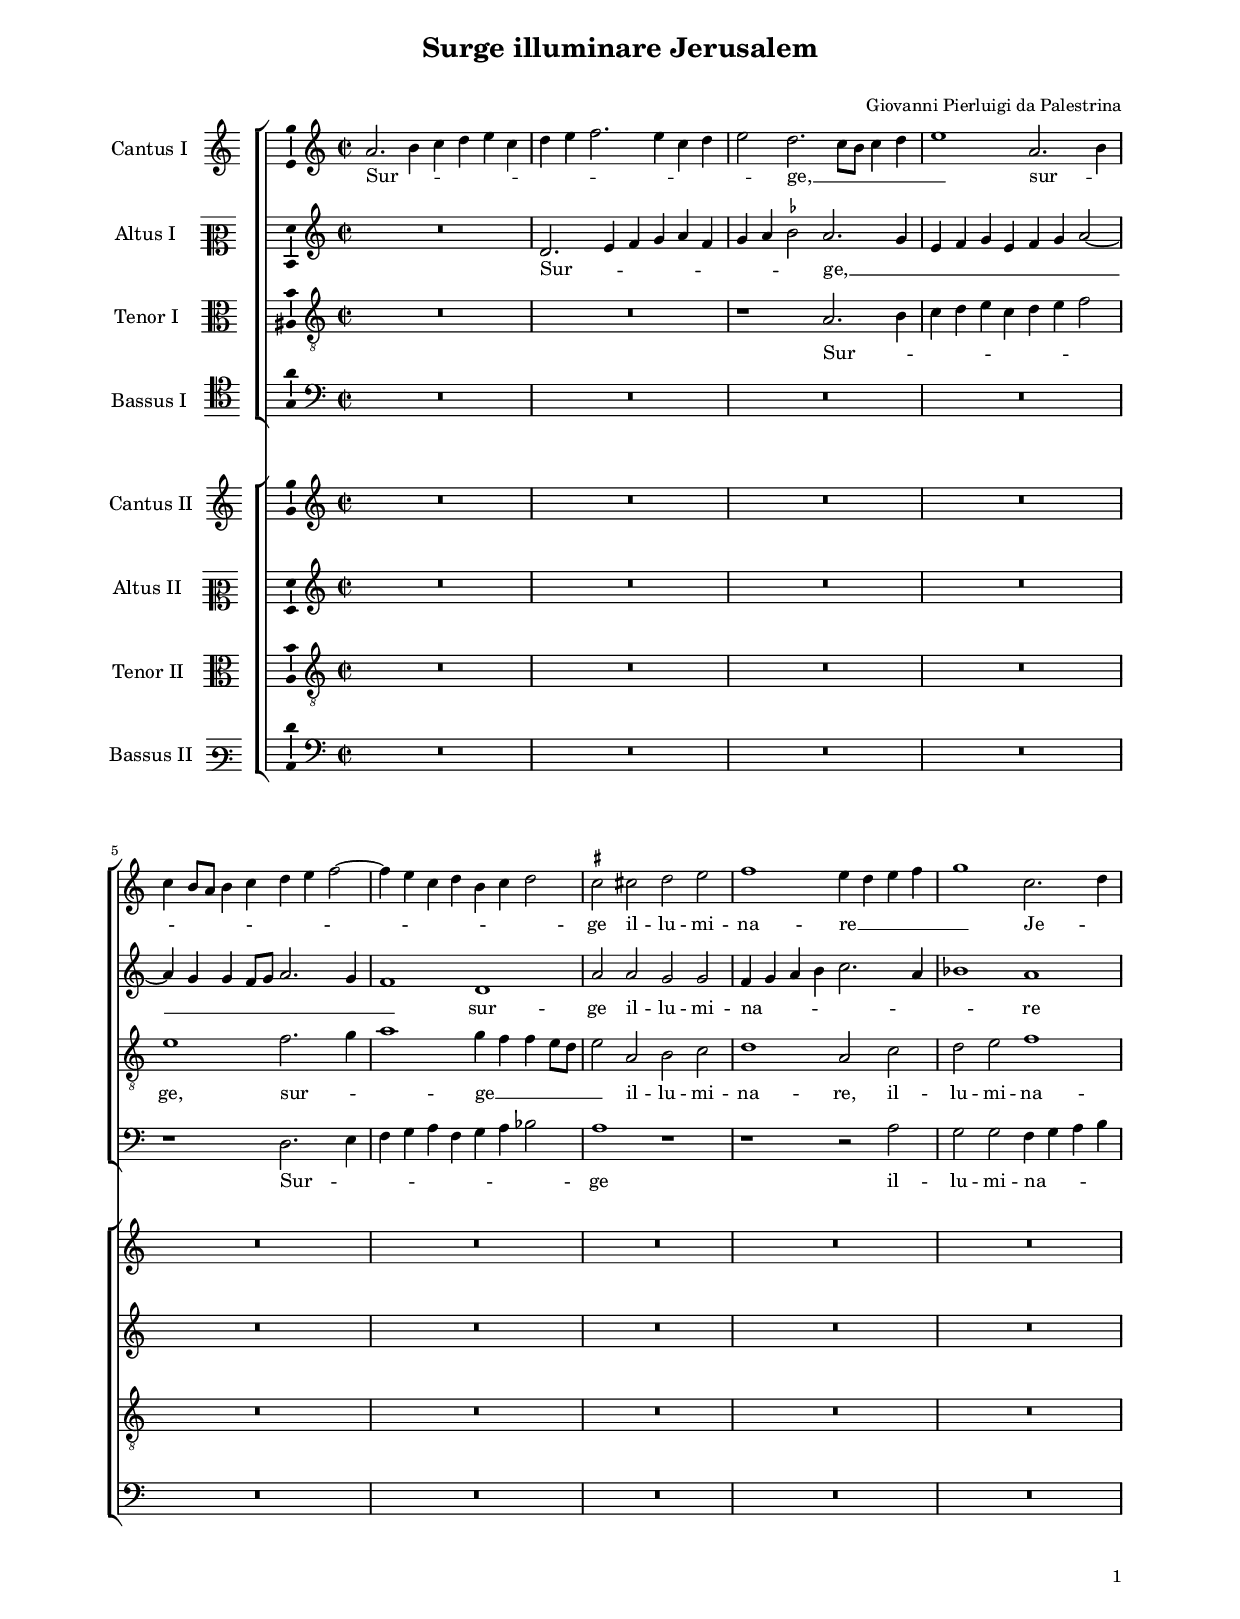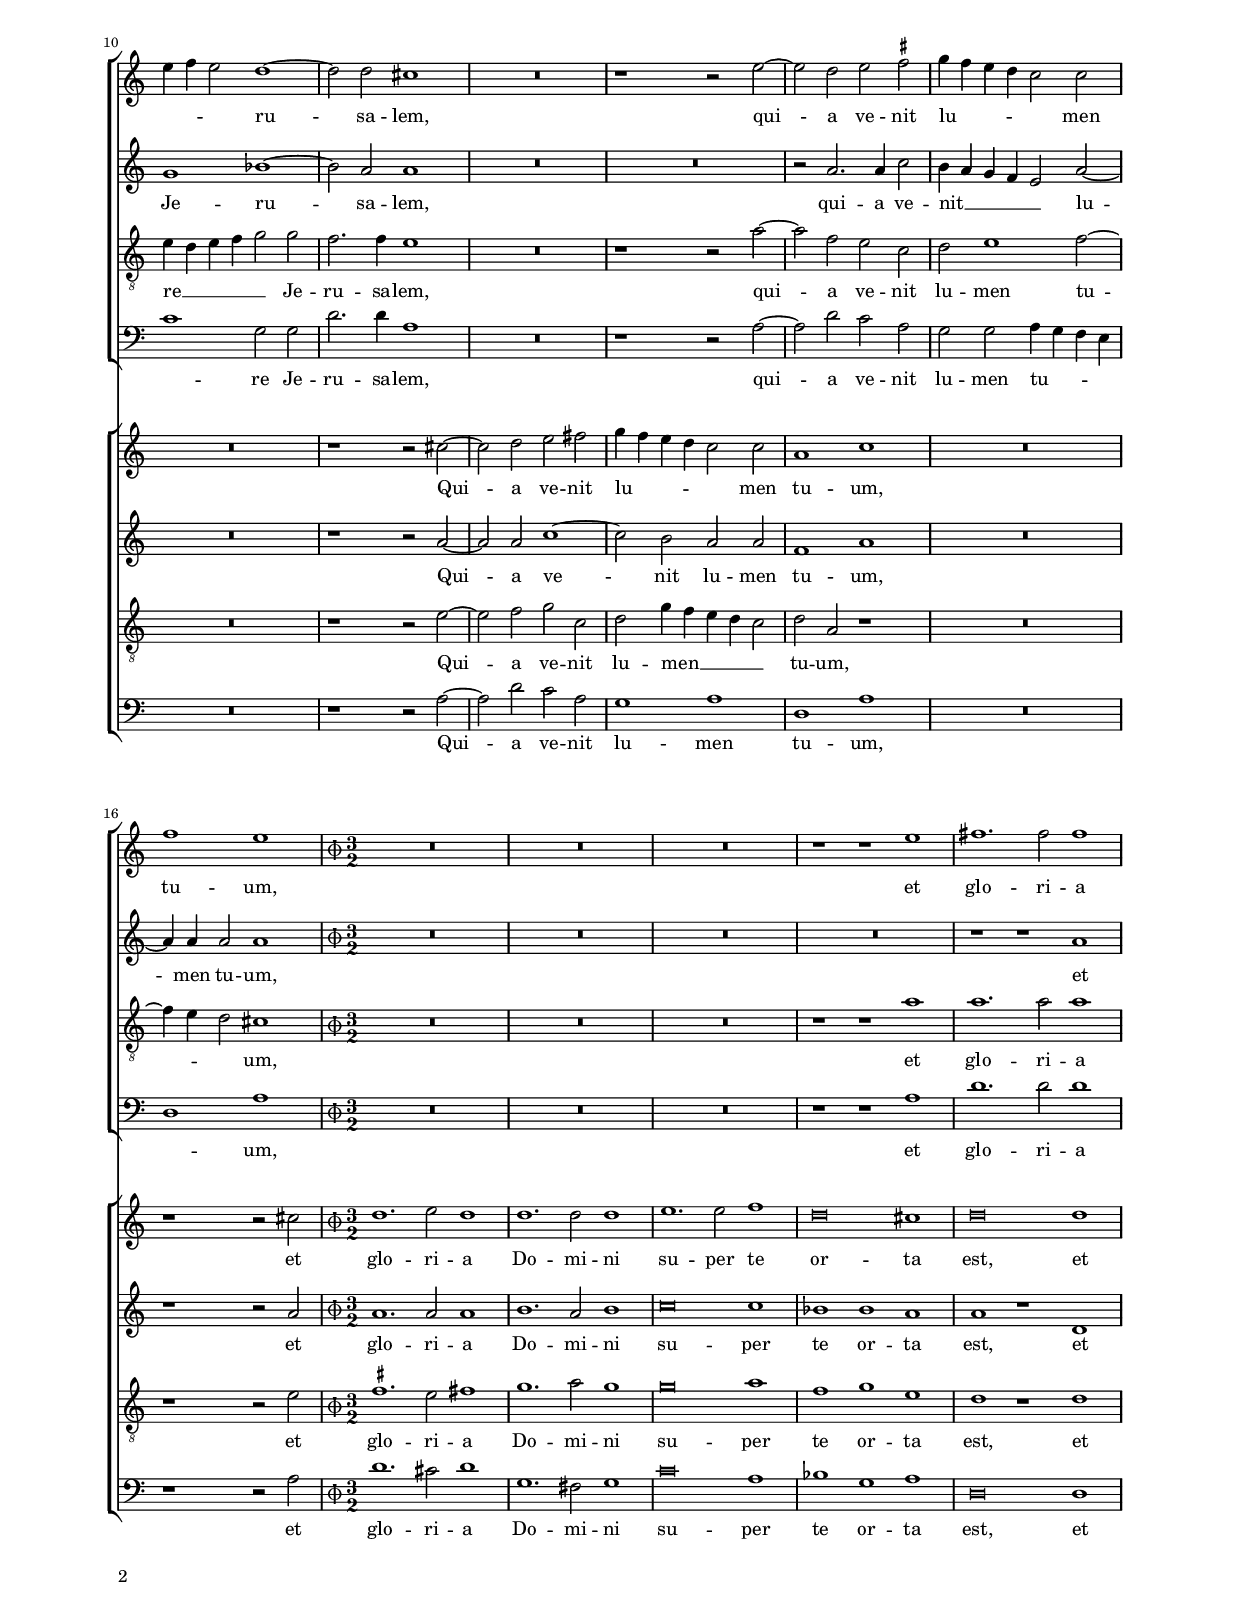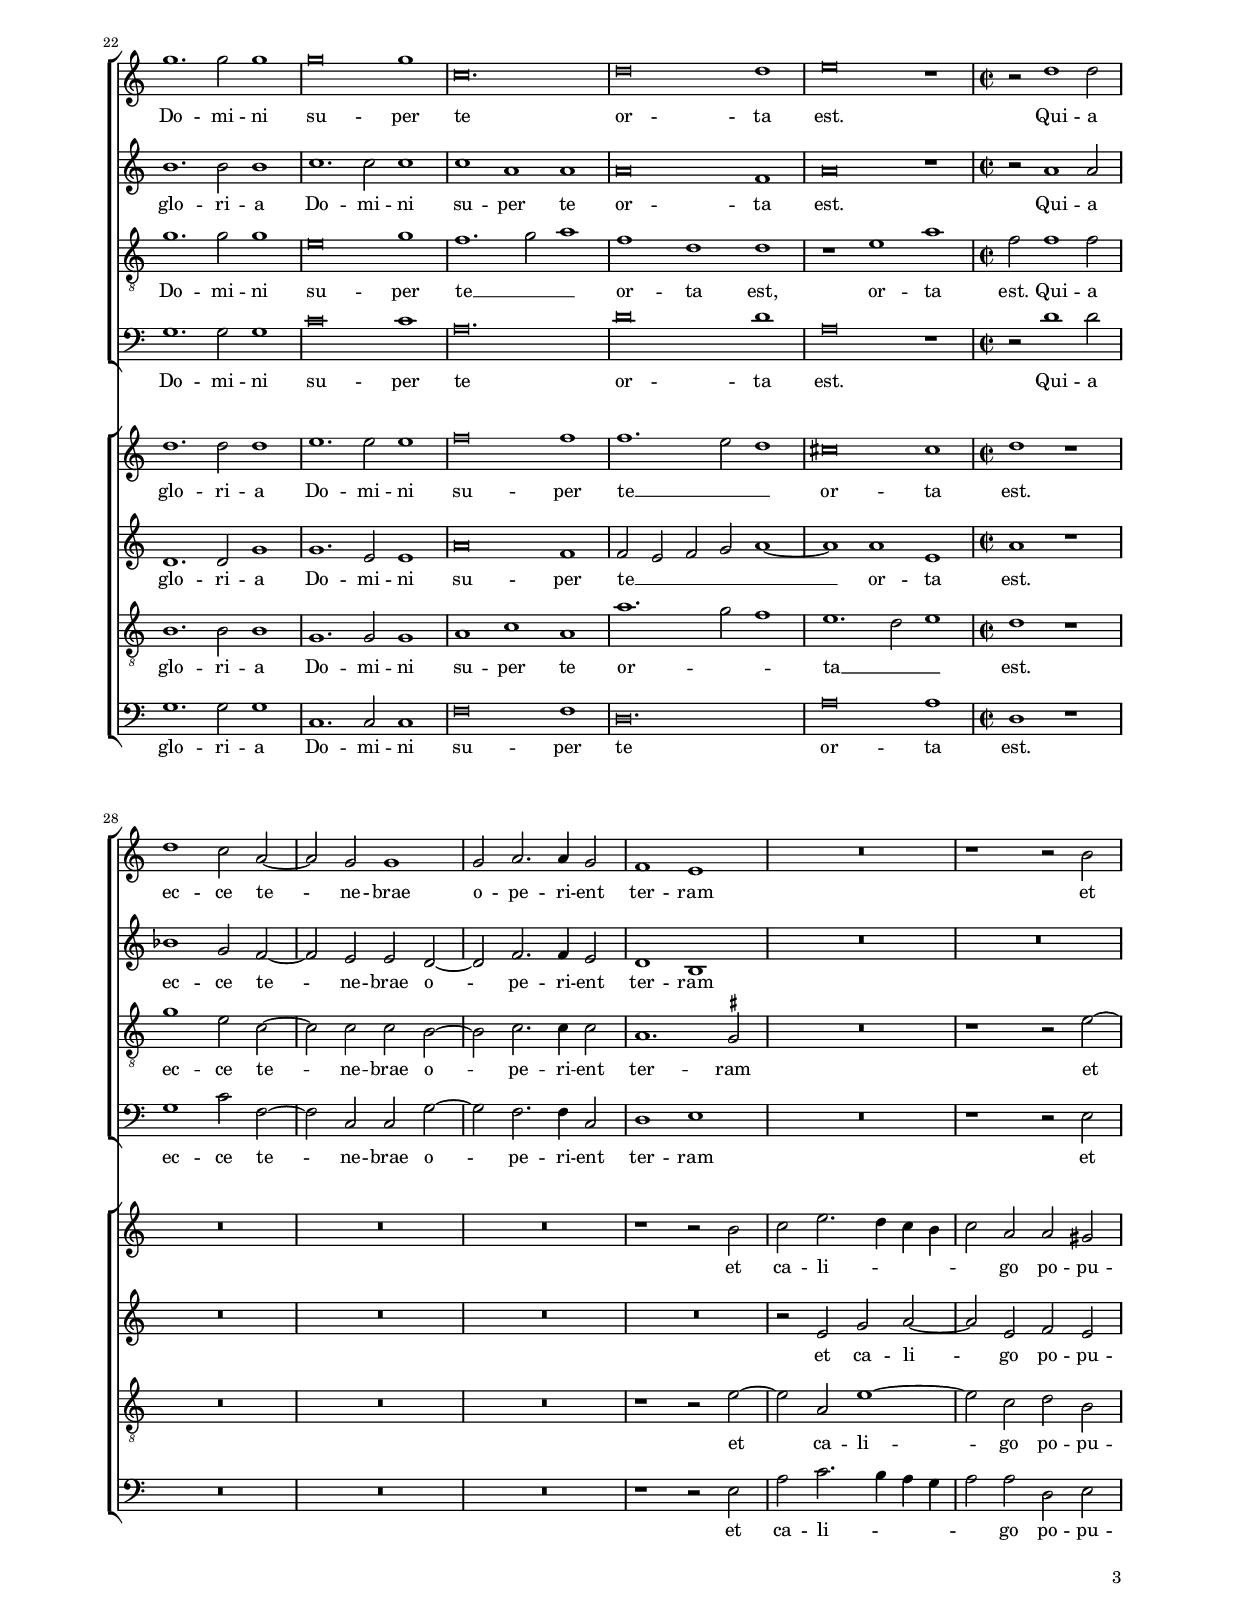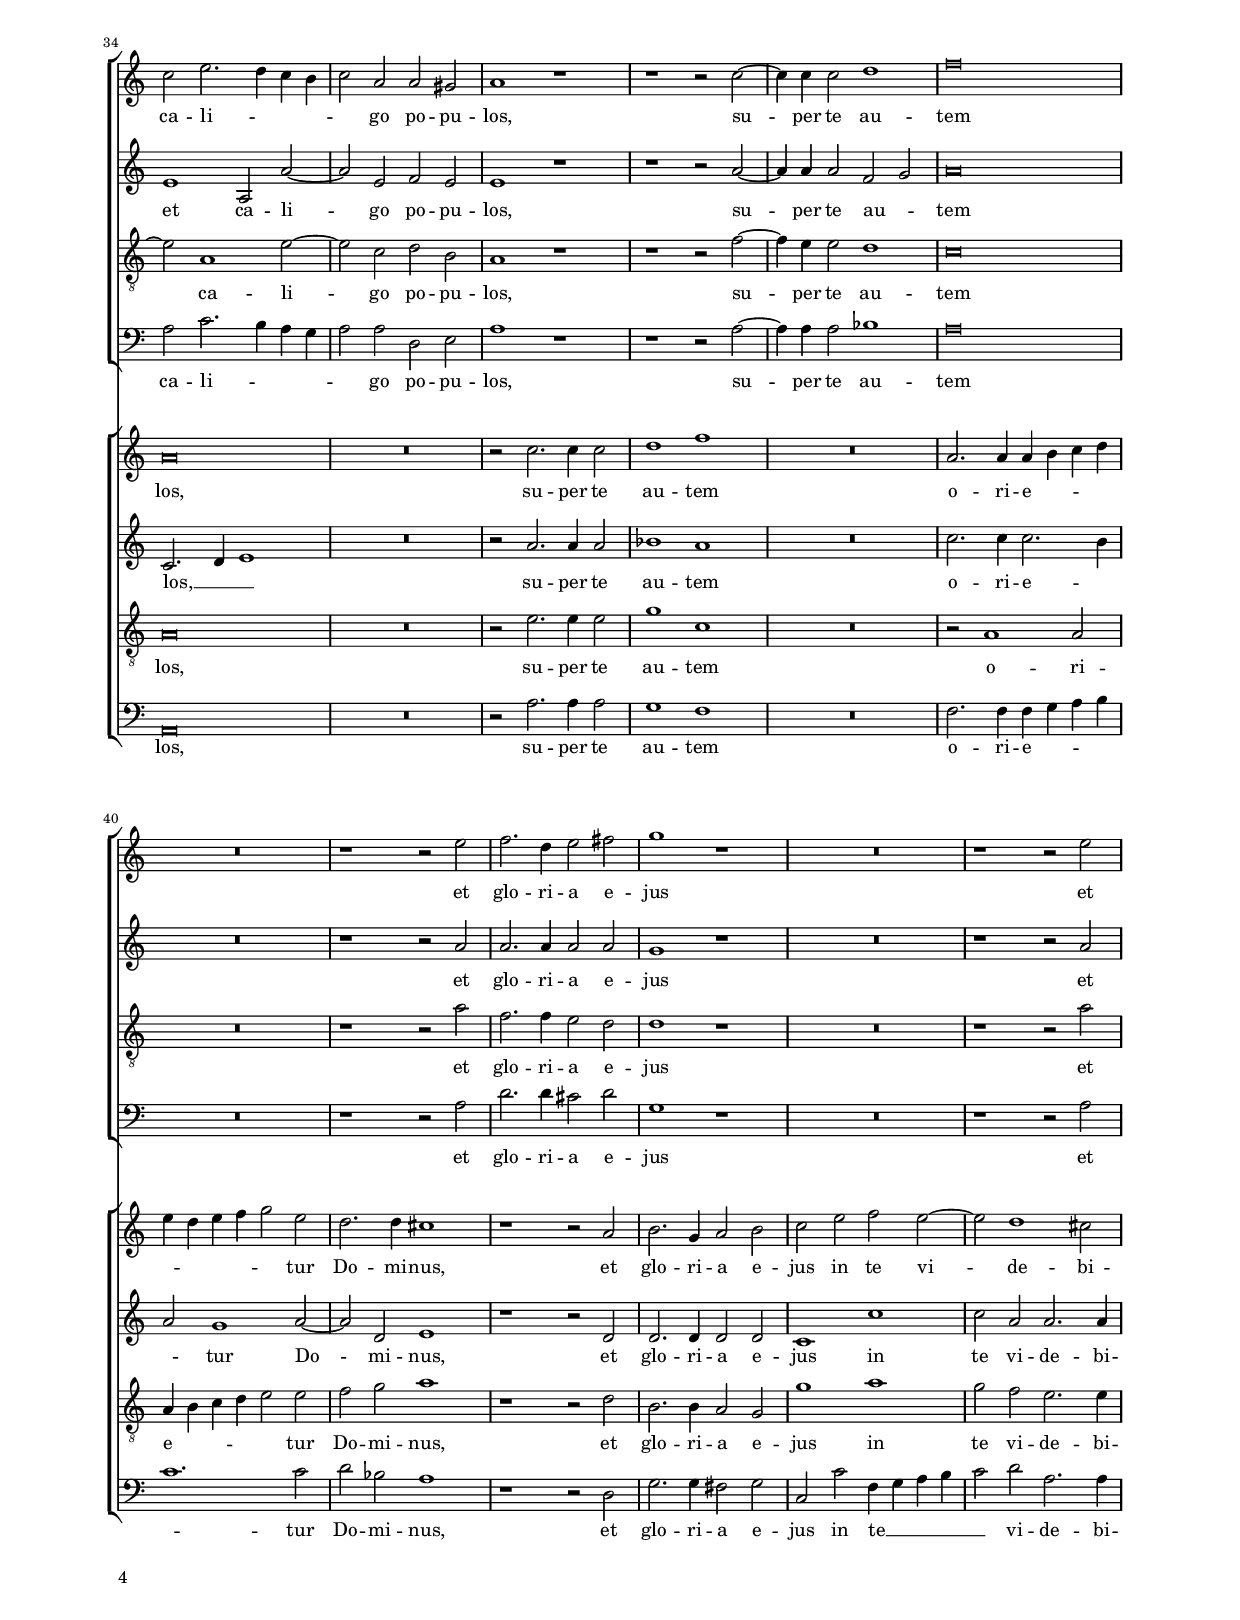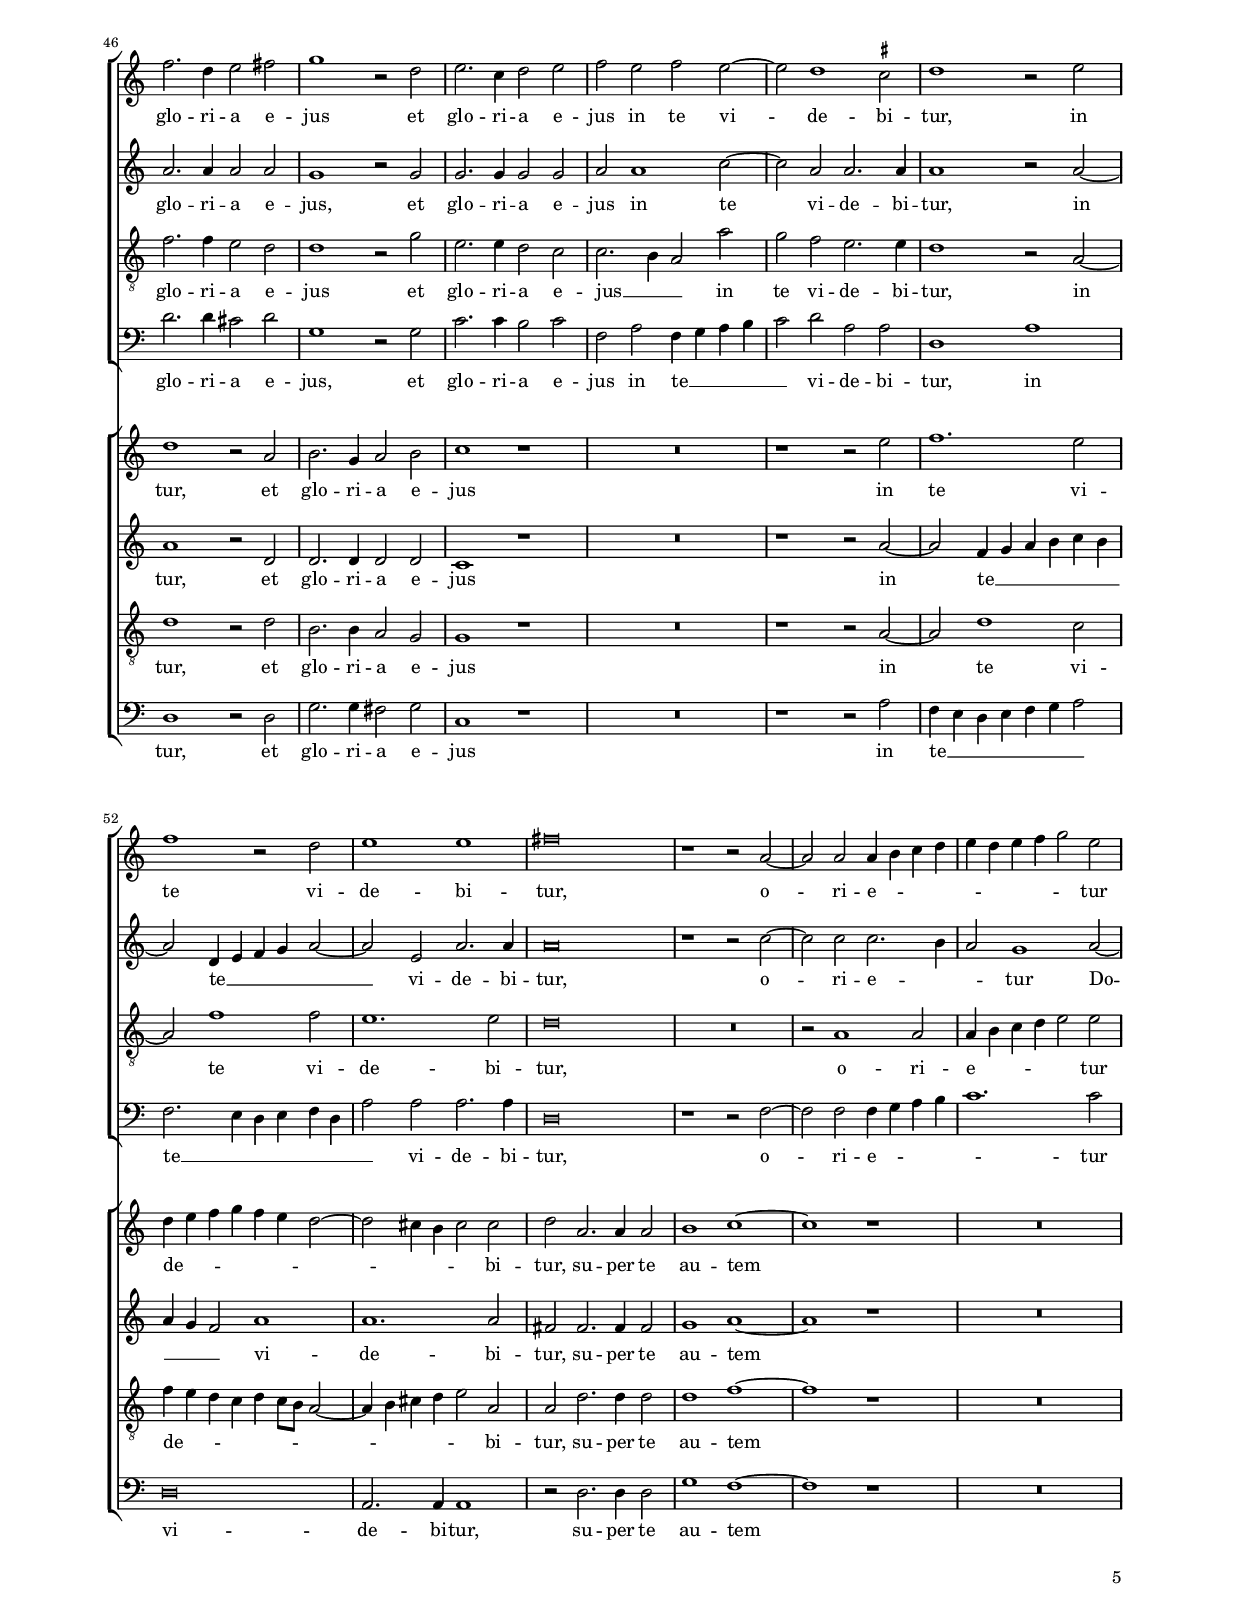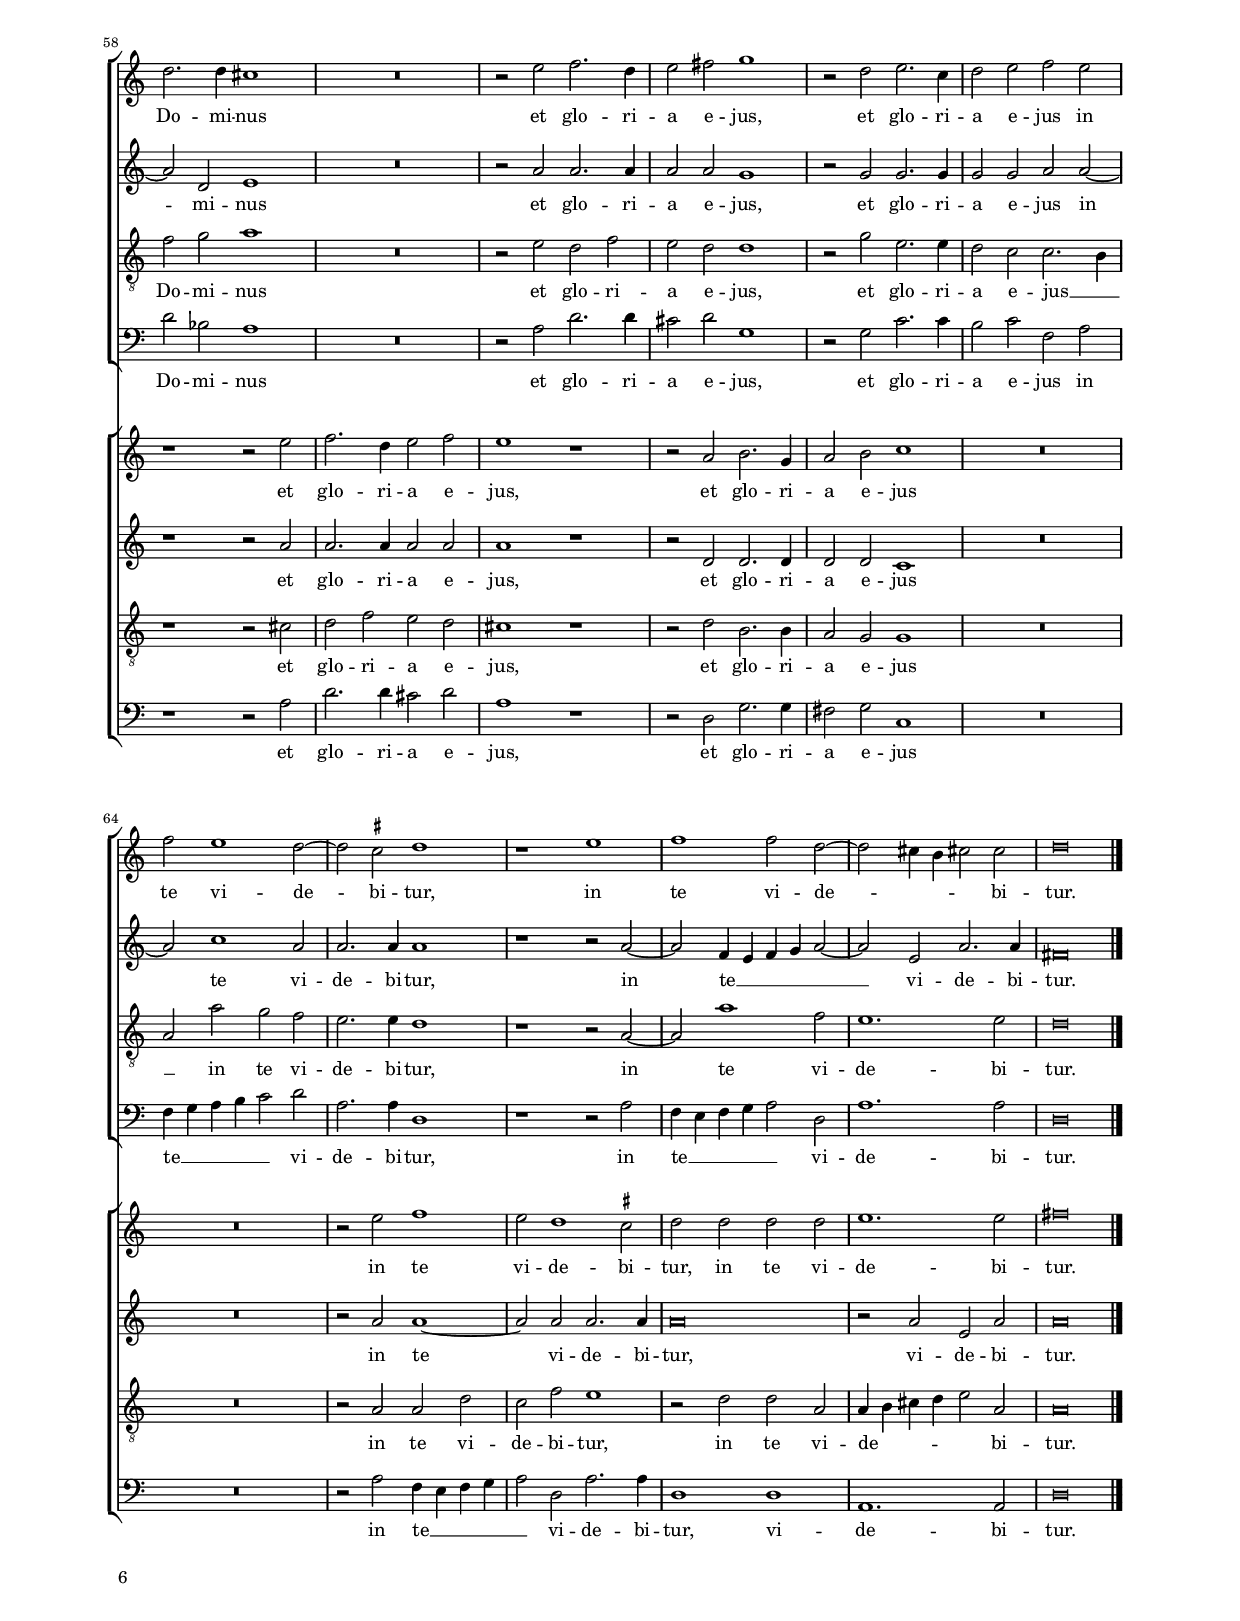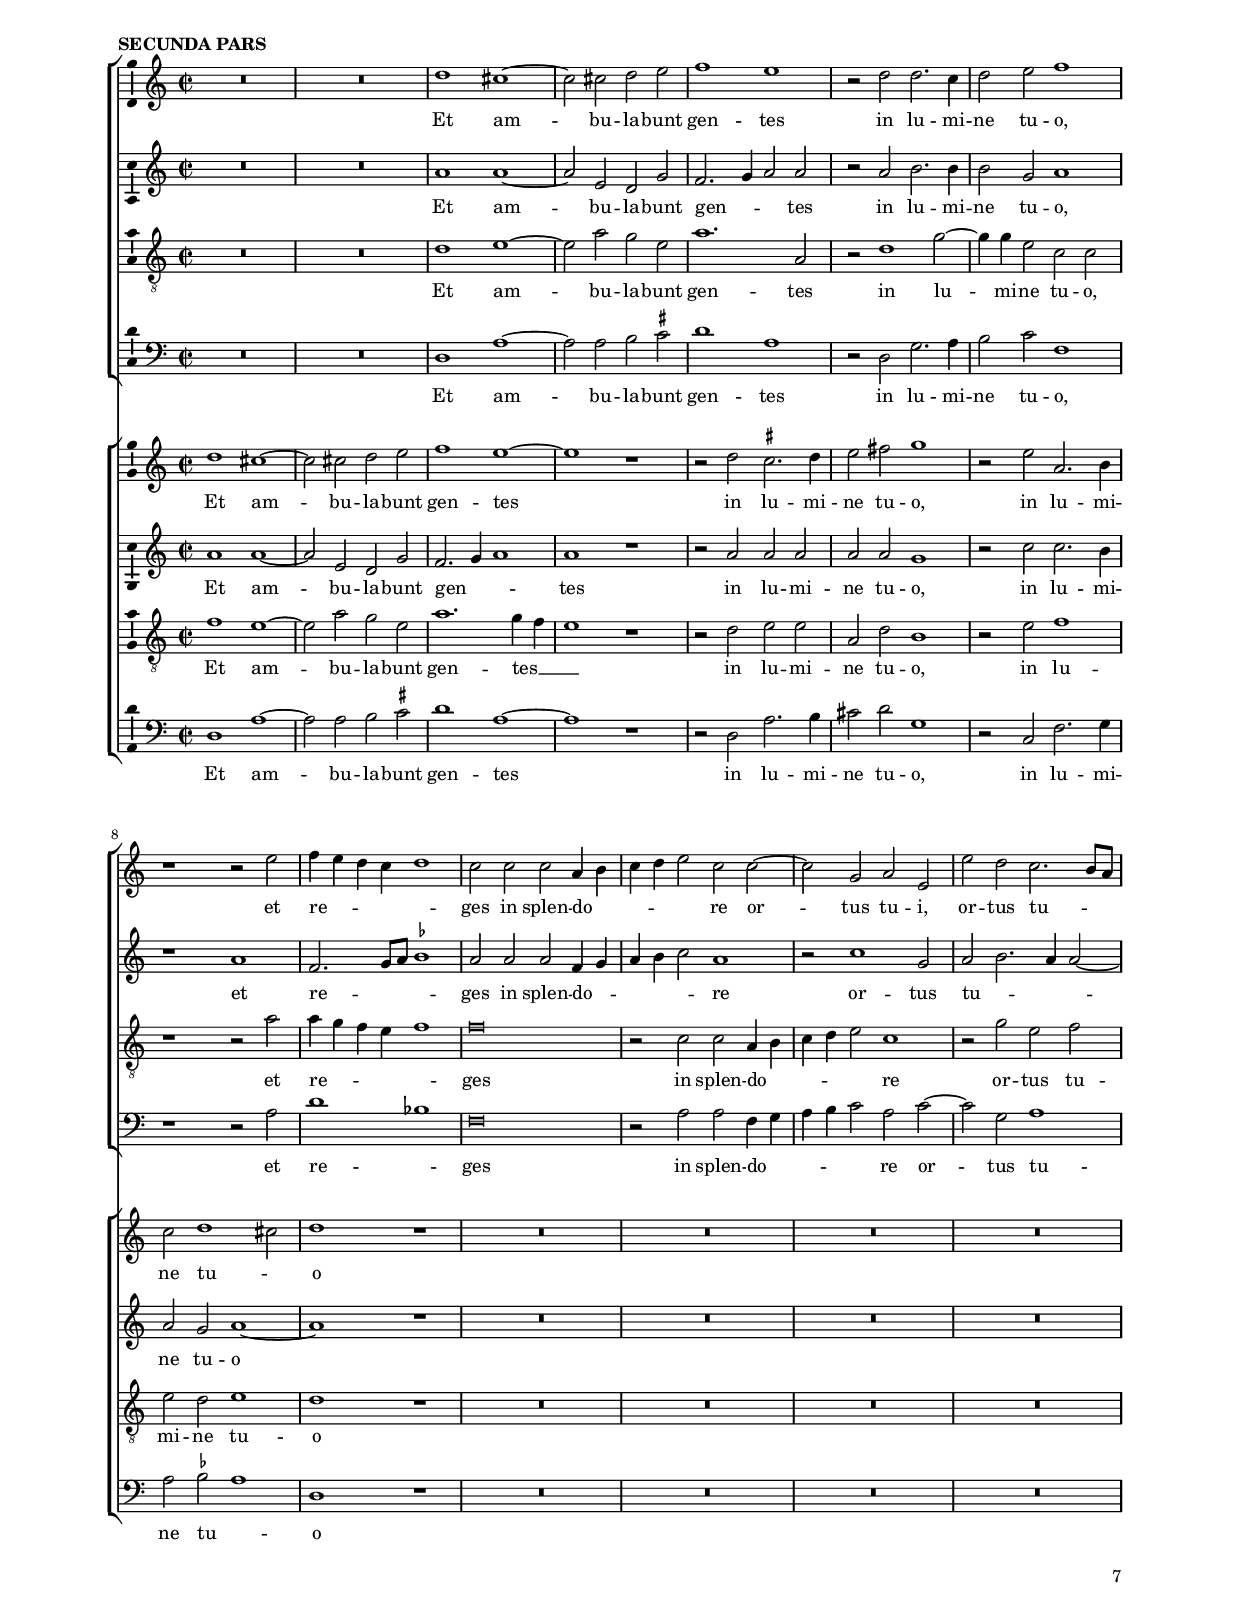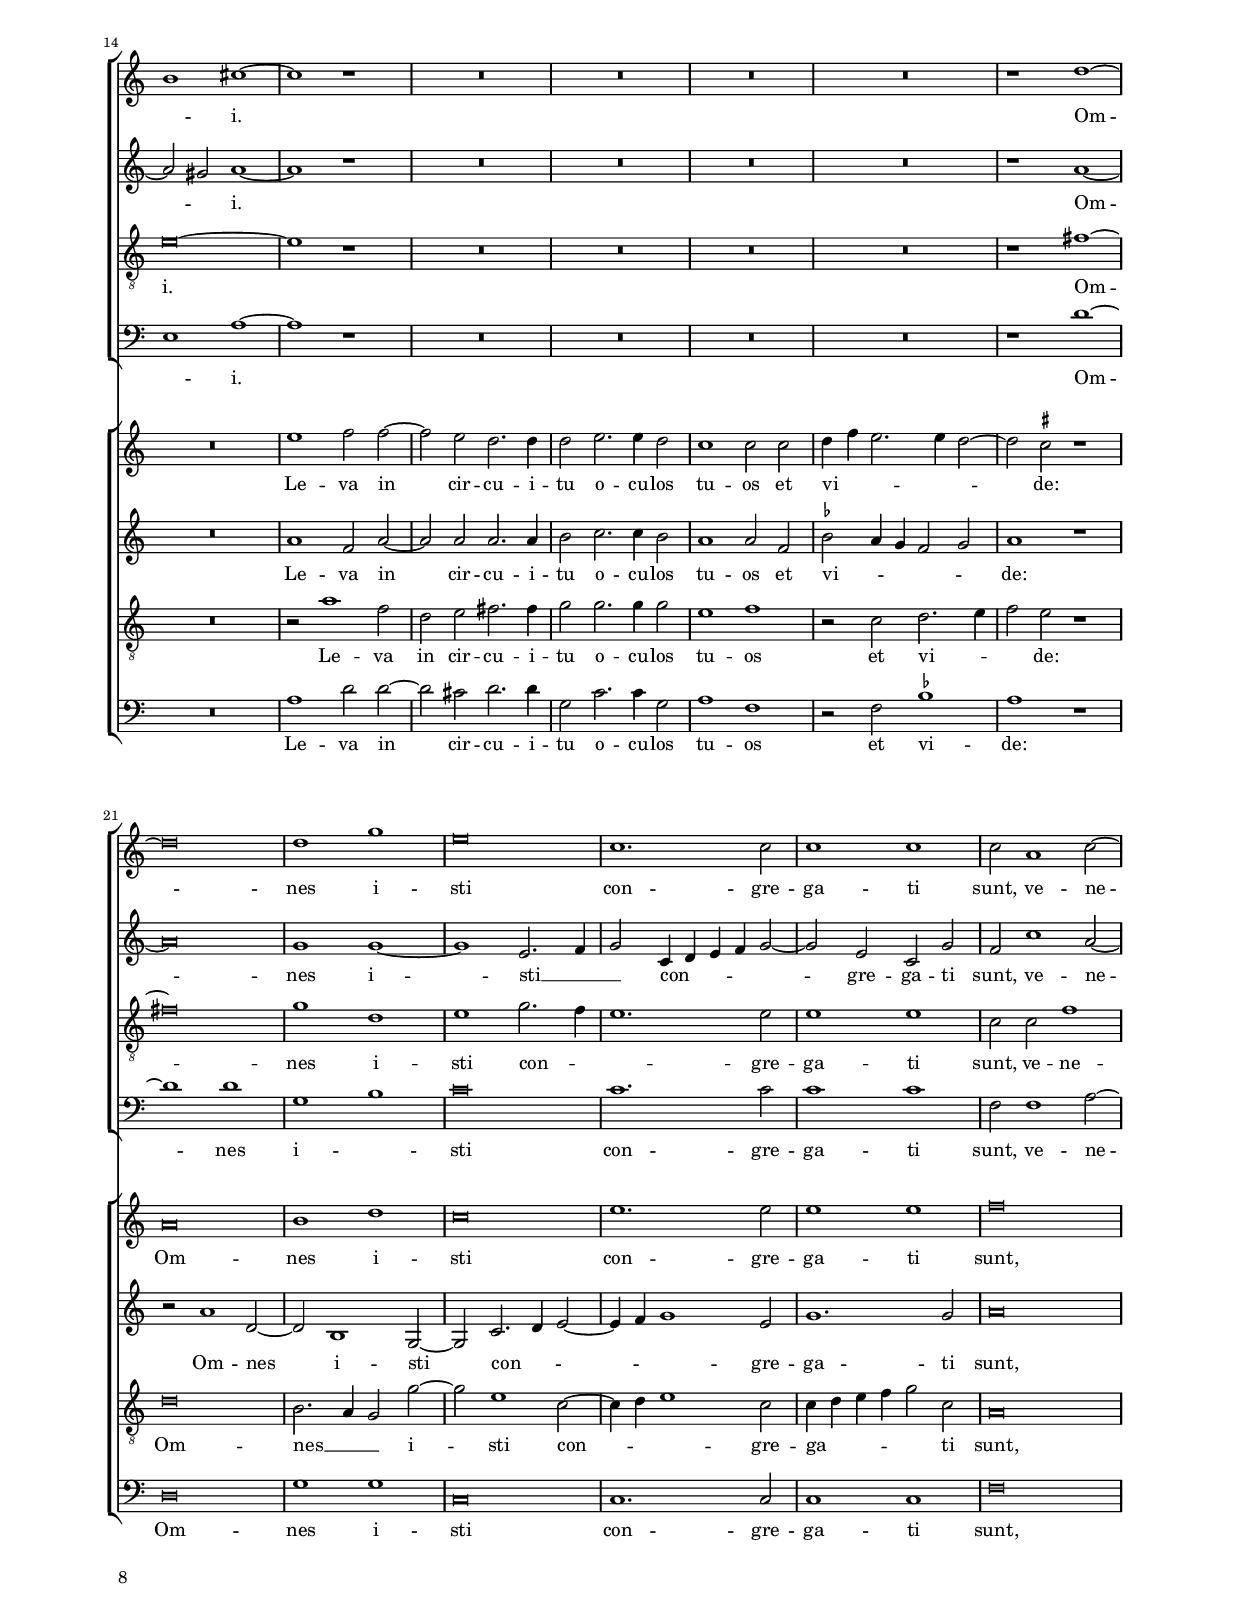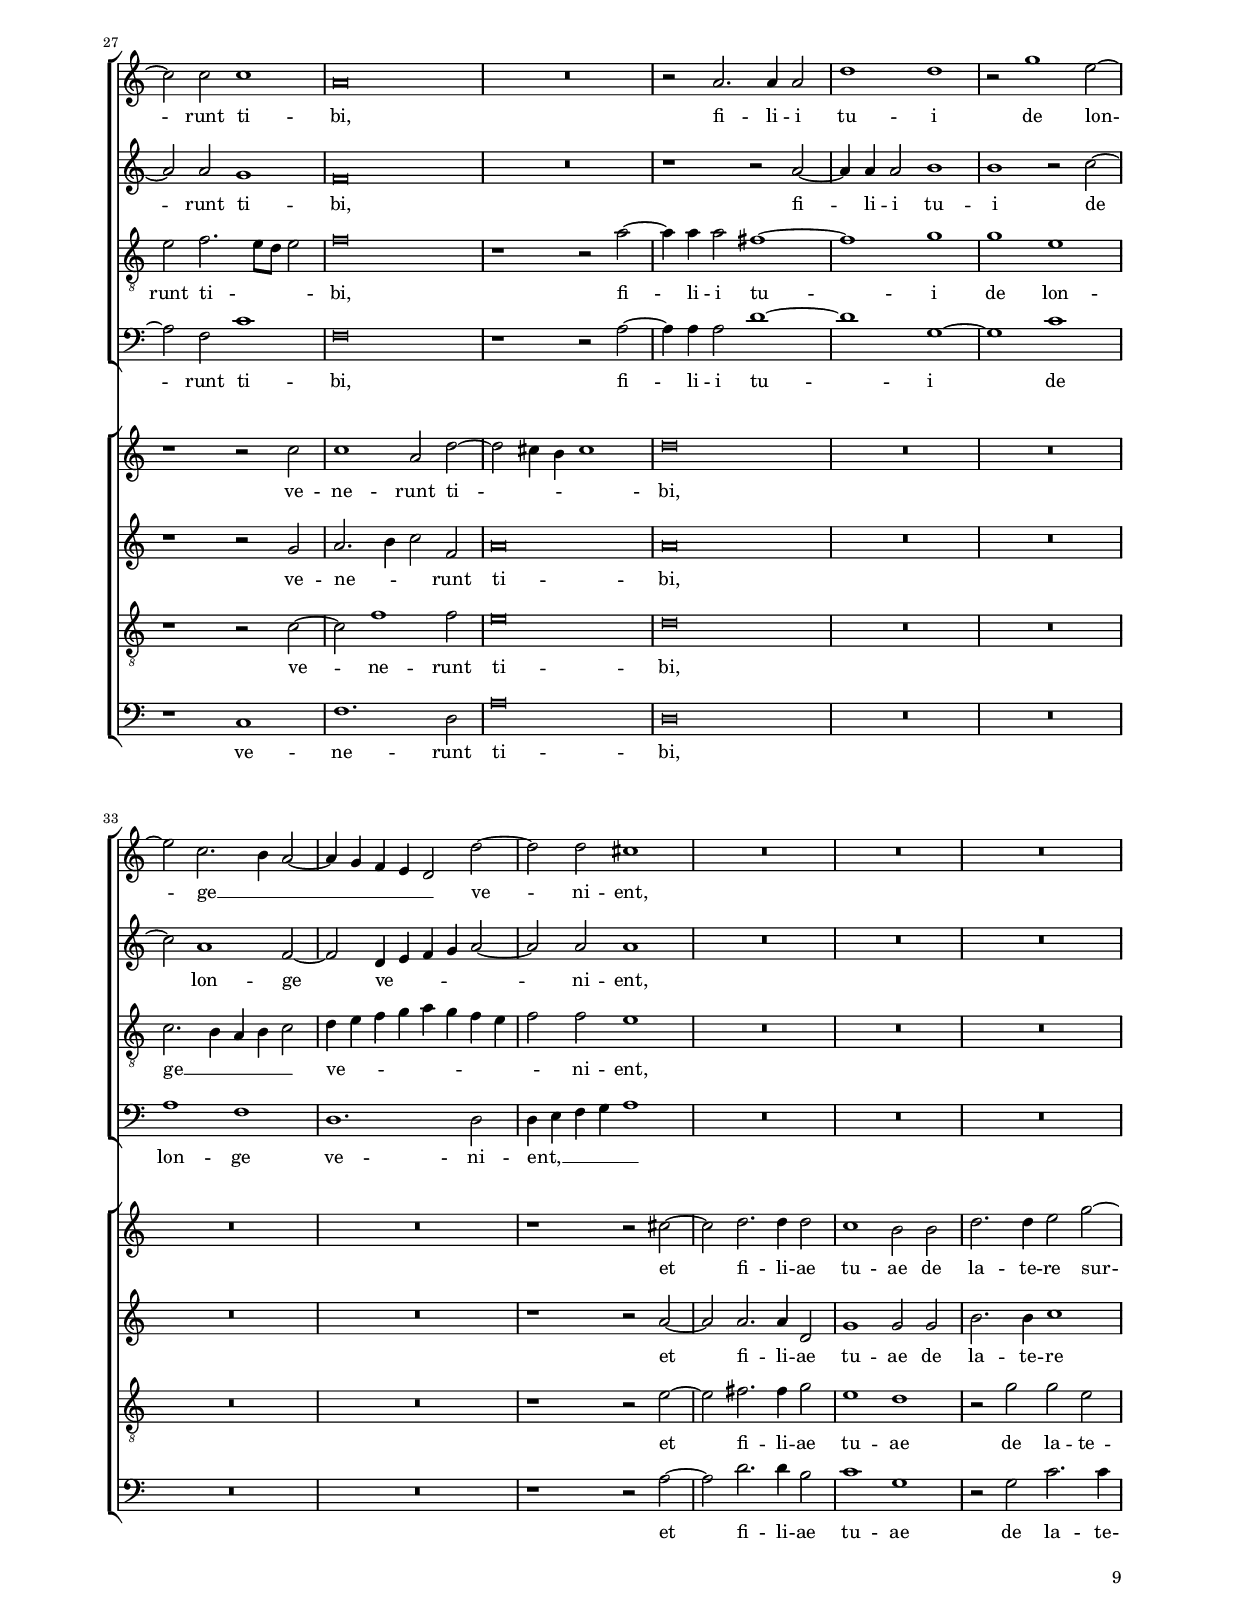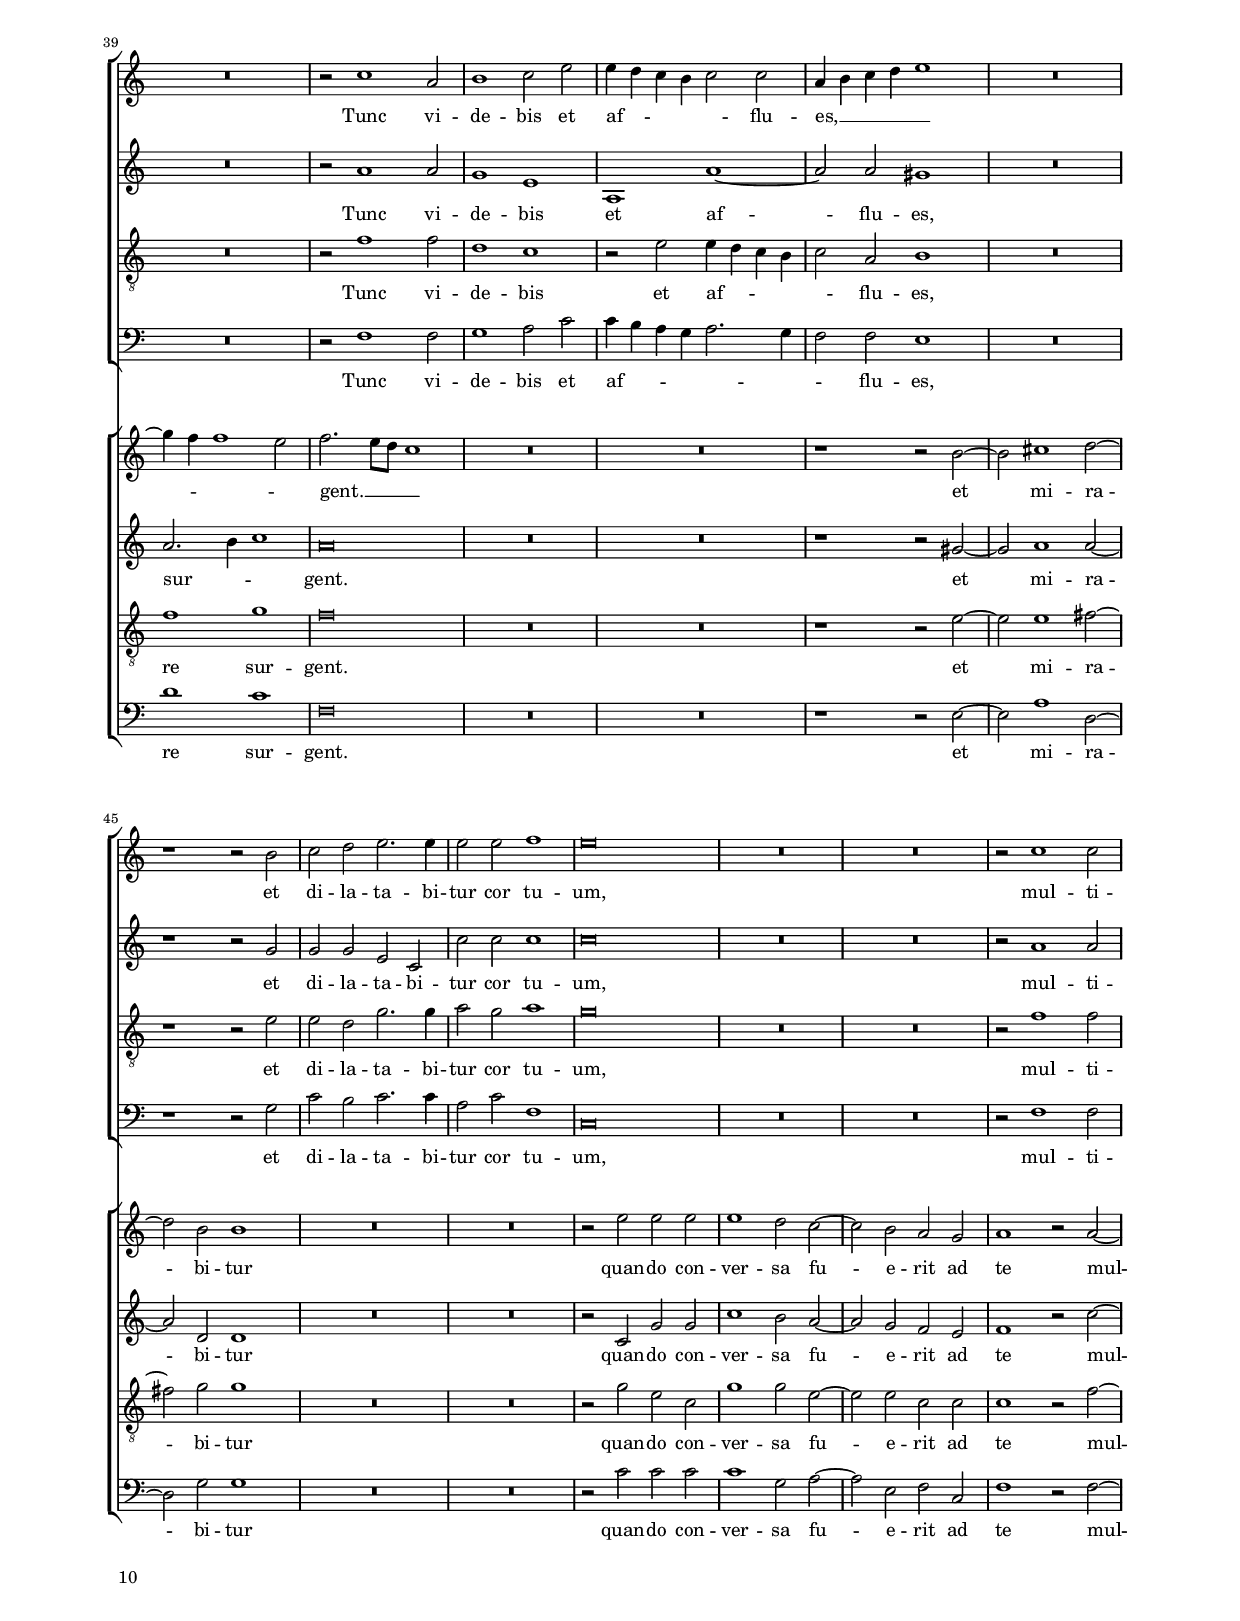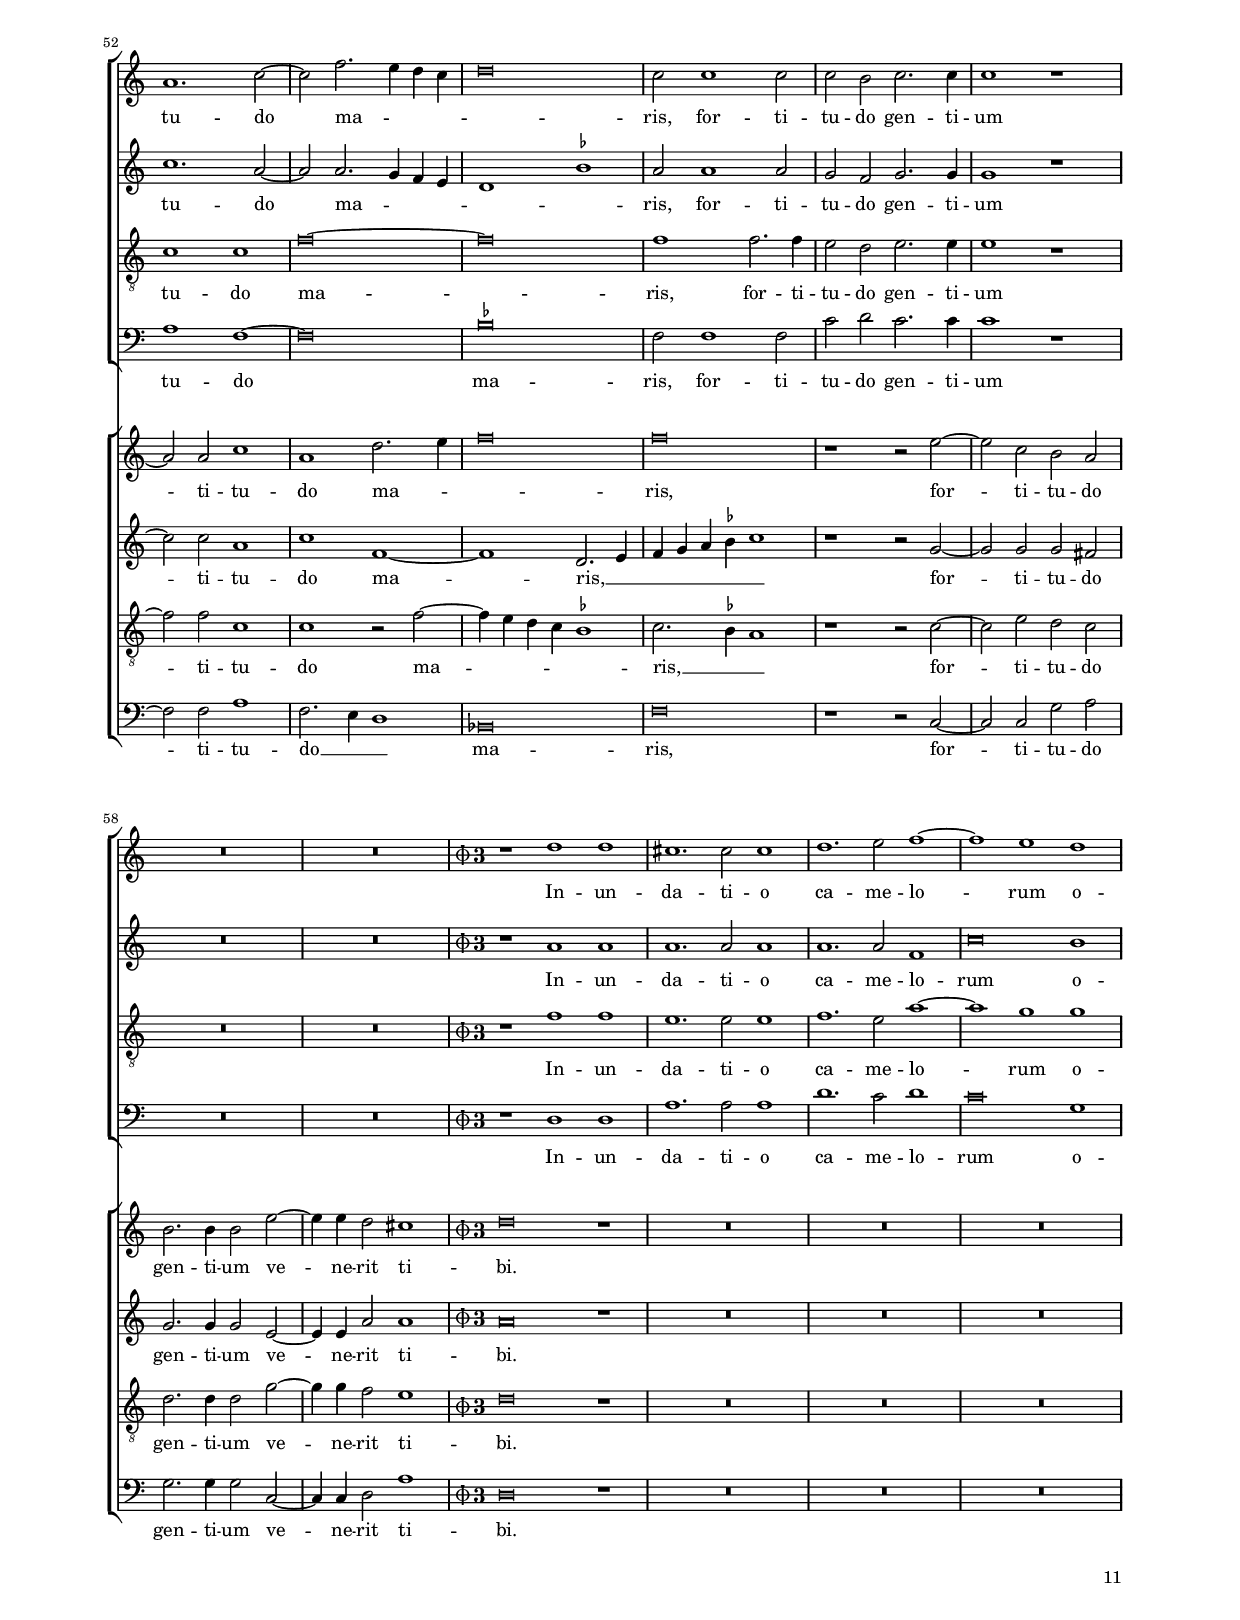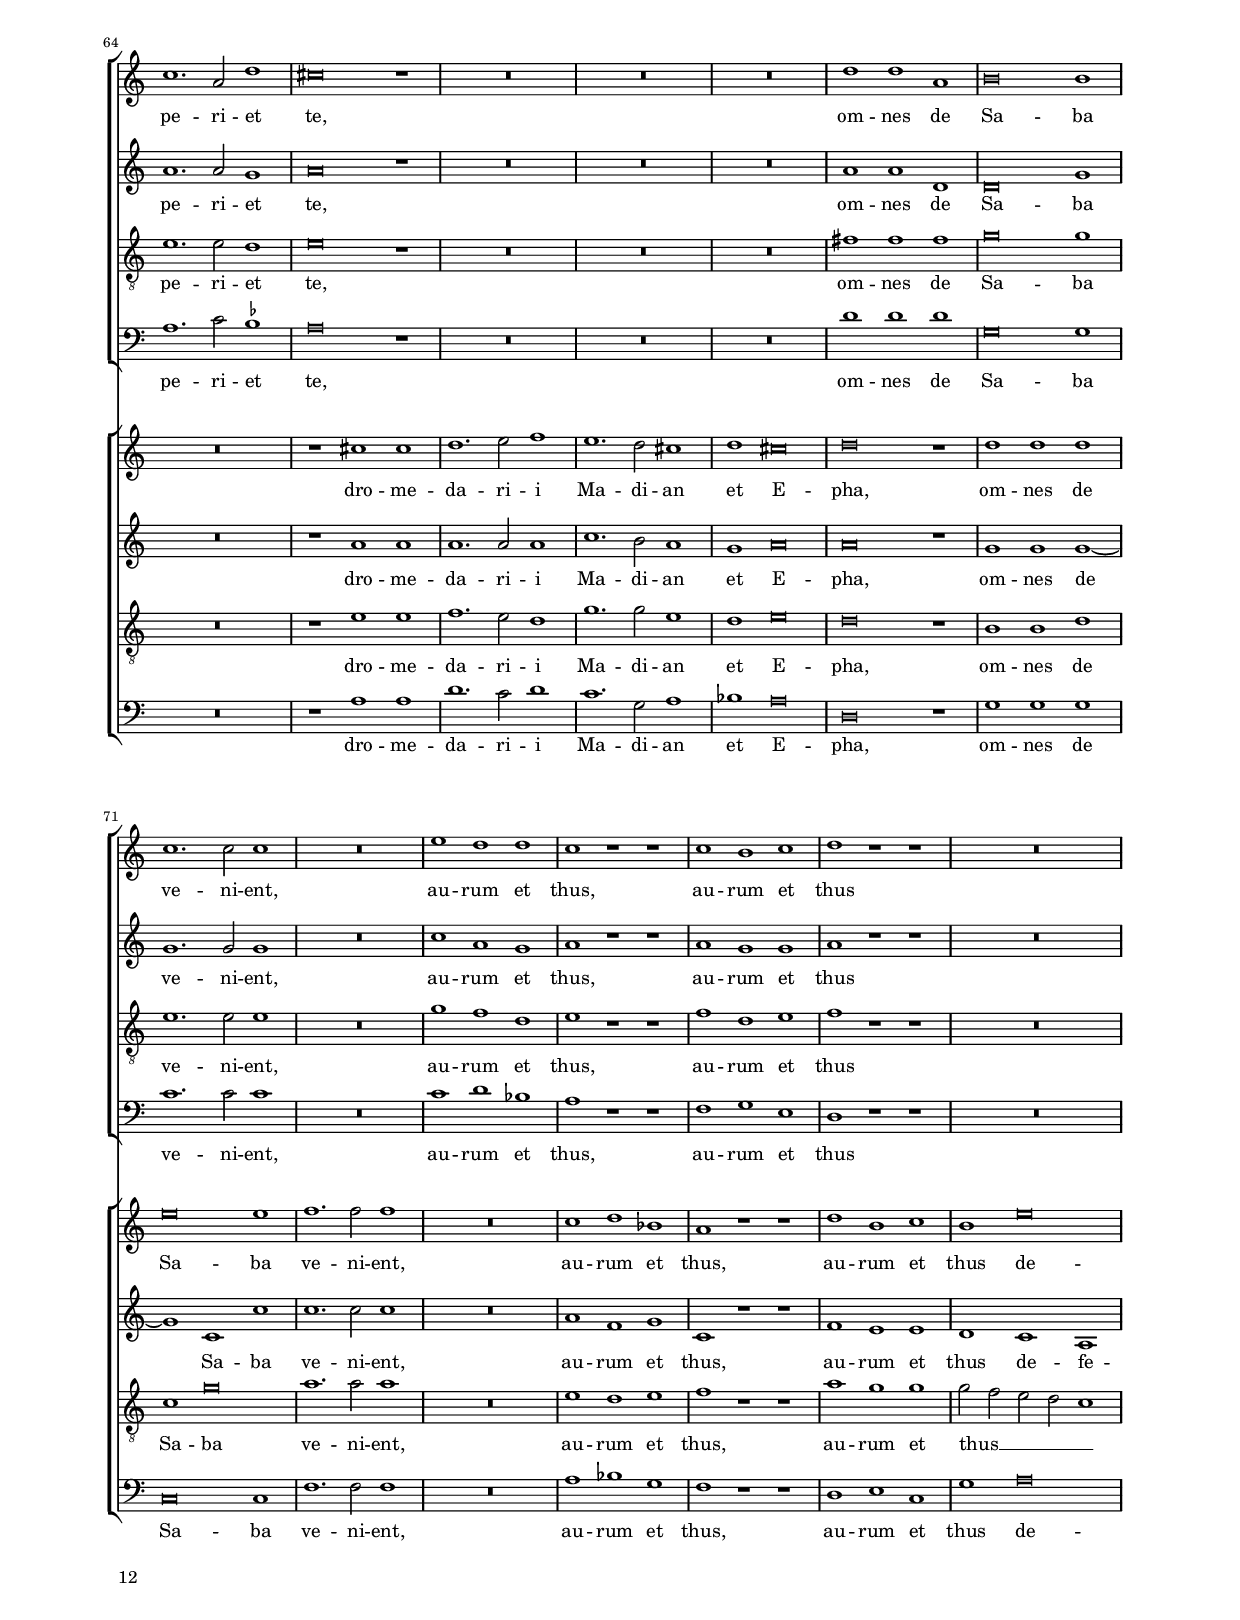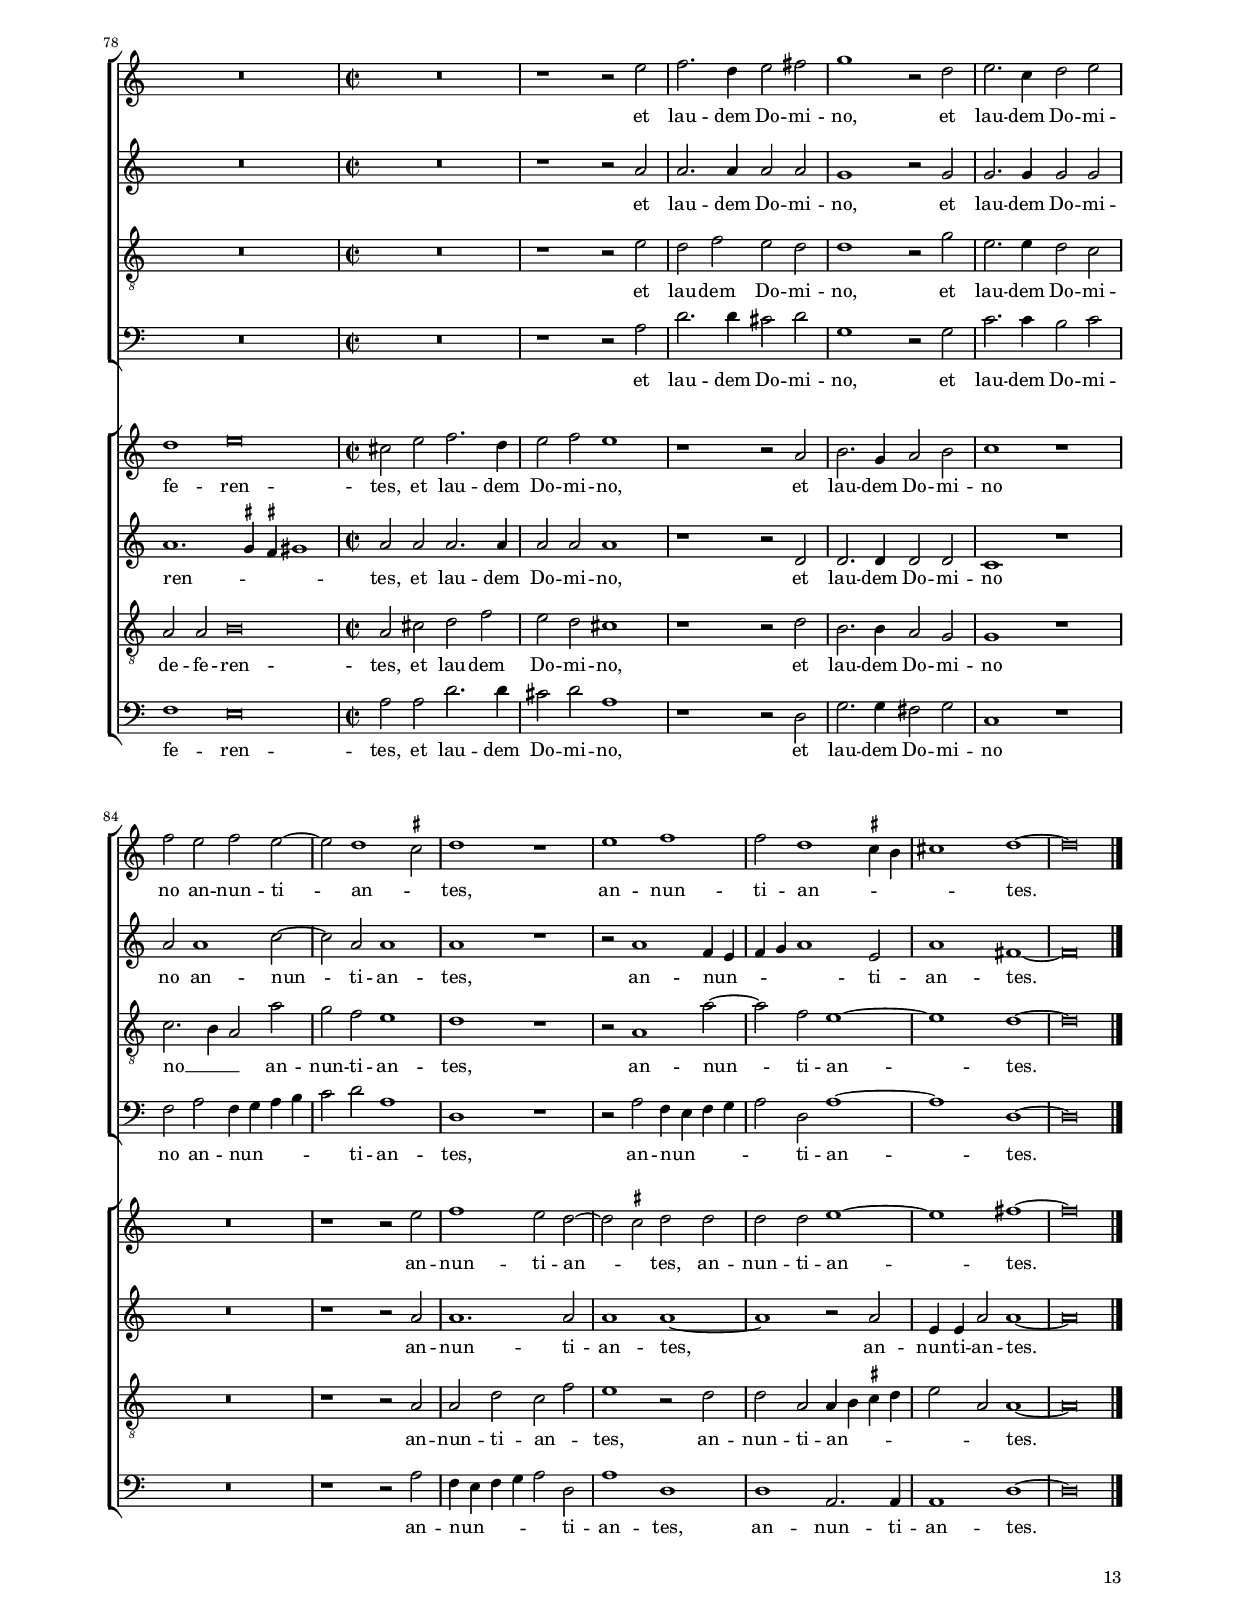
\header 
{
	title="Surge illuminare Jerusalem"
    subtitle=\markup { \transparent "X" }
	composer="Giovanni Pierluigi da Palestrina"
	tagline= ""
}

\version "2.22.0"
\language deutsch
#(set-global-staff-size 15)
% #(set-default-paper-size "letter")
#(ly:set-option 'point-and-click #f)



#(define ((double-time-signature glyph a b) grob)
   (grob-interpret-markup grob
          (markup #:override '(baseline-skip . 2.5) #:number
                  (#:line ((markup (#:musicglyph glyph))
                           (#:fontsize -1 #:column (a b)))))))

\paper
	{
	top-margin = 2 \cm
	bottom-margin = 1.4 \cm
	left-margin = 2 \cm
	right-margin = 2 \cm
	print-page-number = ##f
	ragged-bottom = ##f
	ragged-last-bottom = ##t
%   systems-per-page = 2
    %page-count = 5
	system-system-spacing = #'((basic-distance . 18) (minimum-distance . 14) (padding . 7) (strechability . 250))
    oddFooterMarkup=\markup   \fill-line { "" \fromproperty #'page:page-number-string }
    evenFooterMarkup=\markup  \fill-line { \fromproperty #'page:page-number-string "" }
    last-bottom-spacing = #'((basic-distance . 12) (minimum-distance . 7) (padding . 4))
	}    



global =  
	{
    % \set Staff.autoBeaming = ##f
	\key c \major
	\time 2/2 \set Score.measureLength = #(ly:make-moment 2/1)
    \set Score.tempoHideNote = ##t
    \tempo 2 = 100
    \skip 1*2*16
    \once \override Score.TimeSignature.stencil = #(double-time-signature "timesig.mensural34" "3" "2") \time 3/1
    \tempo 1 = 133
    \skip 1*3*10
    \time 2/2 \set Score.measureLength = #(ly:make-moment 2/1)
    \tempo 2 = 100
    \skip 1*2*43 \bar "|."
	}

	ficta = { \once \set suggestAccidentals = ##t }
	
	forget = #(define-music-function (music) (ly:music?) #{
	\accidentalStyle forget
	$music
	\accidentalStyle default
	#})

	
incipitcantusprimus = \markup { \score {
	{
	\set Staff.instrumentName = \markup { \fontsize #1 "Cantus I" }
	\key c \major
	\clef violin
	s4 \bar ""
	}
	\layout  {
	raggedright = ##t
	indent = 1.8 \cm
	line-width = 2.4\cm
	\context { \Staff \remove Time_signature_engraver }
	\override Staff.Clef.Y-extent = #'(0 . 0)
	}} \hspace #1 }
      
incipitaltusprimus = \markup { \score {
	{
	\set Staff.instrumentName = \markup { \fontsize #1 "Altus I" }
	\key c \major
	\clef mezzosoprano
	s4 \bar ""
	}
	\layout  {
	raggedright = ##t
	indent = 1.8 \cm
	line-width = 2.4\cm
	\context { \Staff \remove Time_signature_engraver }
	\override Staff.Clef.Y-extent = #'(0 . 0)
	}} \hspace #1 }
      
incipittenorprimus = \markup { \score {
	{
	\set Staff.instrumentName = \markup { \fontsize #1 "Tenor I" }
	\key c \major
	\clef alto
	s4 \bar ""
	}
	\layout  {
	raggedright = ##t
	indent = 1.8 \cm
	line-width = 2.4\cm
	\context { \Staff \remove Time_signature_engraver }
	\override Staff.Clef.Y-extent = #'(0 . 0)
	}} \hspace #1 }


incipitbassusprimus = \markup { \score {
	{
	\set Staff.instrumentName = \markup { \fontsize #1 "Bassus I" }
	\key c \major
	\clef tenor
	s4 \bar ""
	}
	\layout  {
	raggedright = ##t
	indent = 1.8 \cm
	line-width = 2.4\cm
	\context { \Staff \remove Time_signature_engraver }
	\override Staff.Clef.Y-extent = #'(0 . 0)
	}} \hspace #1 }

incipitcantussecundus = \markup { \score {
	{
	\set Staff.instrumentName = \markup { \fontsize #1 "Cantus II" }
	\key c \major
	\clef violin
	s4 \bar ""
	}
	\layout  {
	raggedright = ##t
	indent = 1.8 \cm
	line-width = 2.4\cm
	\context { \Staff \remove Time_signature_engraver }
	\override Staff.Clef.Y-extent = #'(0 . 0)
	}} \hspace #1 }


incipitaltussecundus = \markup { \score {
	{
	\set Staff.instrumentName = \markup { \fontsize #1 "Altus II" }
	\key c \major
	\clef mezzosoprano
	s4 \bar ""
	}
	\layout  {
	raggedright = ##t
	indent = 1.8 \cm
	line-width = 2.4\cm
	\context { \Staff \remove Time_signature_engraver }
	\override Staff.Clef.Y-extent = #'(0 . 0)
	}} \hspace #1 }


incipittenorsecundus = \markup { \score {
	{
	\set Staff.instrumentName = \markup { \fontsize #1 "Tenor II" }
	\key c \major
	\clef alto
	s4 \bar ""
	}
	\layout  {
	raggedright = ##t
	indent = 1.8 \cm
	line-width = 2.4\cm
	\context { \Staff \remove Time_signature_engraver }
	\override Staff.Clef.Y-extent = #'(0 . 0)
	}} \hspace #1 }	


incipitbassussecundus = \markup { \score {
	{
	\set Staff.instrumentName = \markup { \fontsize #1 "Bassus II" }
	\key c \major
	\clef varbaritone
	s4 \bar ""
	}
	\layout  {
	raggedright = ##t
	indent = 1.8 \cm
	line-width = 2.4\cm
	\context { \Staff \remove Time_signature_engraver }
	\override Staff.Clef.Y-extent = #'(0 . 0)
	}} \hspace #1 }


cantusprimus =  \relative c''
	{
	a2. h4 c d e c
	d4 e f2. e4 c d
	e2 d2. c8 h c4 d
	e1 a,2. h4
%5
	c4 h8 a h4 c d e f2~ |
	f4 e c d h c d2
	\ficta cis cis! d e
	f1 e4 d e f
	g1 c,2. d4
%10
	e4 f e2 d1~ |
	d2 d cis1
	R\breve
	r1 r2 e~
	e2 d e \ficta fis
%15
	g4 f e d c2 c |
	f1 e
% Triple time
	R\breve.
	R\breve.
	R\breve.
%20
	r1 r e |
	fis1. fis2 fis1
	g1. g2 g1
	g\breve g1
	c,\breve.
%25
	d\breve d1 |
	e\breve r1
% End of triple time
	r2 d1 d2
	d1 c2 a~
	a2 g g1
%30
	g2 a2. a4 g2 |
	f1 e
	R\breve
	r1 r2 h'
	c2 e2. d4 c h
%35
	c2 a a gis |
	a1 r
	r1 r2 c~
	c4 c c2 d1
	f\breve
%40
	R\breve |
	r1 r2 e
	f2. d4 e2 fis
	g1 r
	R\breve
%45
	r1 r2 e |
	f2. d4 e2 fis
	g1 r2 d
	e2. c4 d2 e
	f2 e f e~
%50
	e2 d1 \ficta cis2 |
	d1 r2 e
	f1 r2 d
	e1 e
	fis\breve
%55
	r1 r2 a,~ |
	a2 a a4 h c d
	e4 d e f g2 e
	d2. d4 cis1
	R\breve
%60
	r2 e f2. d4 |
	e2 fis g1
	r2 d e2. c4
	d2 e f e
	f2 e1 d2~
%65
	d2 \ficta cis d1 |
	r1 e
	f1 f2 d~
	d2 cis4 h cis!2 cis
	d\breve |
	}

altusprimus =  \relative c' 
    {
	R\breve
	d2. e4 f g a f
	g4 a \ficta b2 a2. g4
	e4 f g e f g a2~
%5
	a4 g g f8 g a2. g4 |
	f1 d
	a'2 a g g
	f4 g a h c2. a4
	b1 a
%10
	g1 b~ |
	b2 a a1
	R\breve
	R\breve
	r2 a2. a4 c2
%15
	h4 a g f e2 a~ |
	a4 a a2 a1
% Triple time
	R\breve.
	R\breve.
	R\breve.
%20
	R\breve. |
	r1 r a
	h1. h2 h1
	c1. c2 c1
	c1 a a
%25
	a\breve f1 |
	a\breve r1
% End of triple time
	r2 a1 a2
	b1 g2 f~
	f2 e e d~
%30
	d2 f2. f4 e2 |
	d1 h
	R\breve
	R\breve
	e1 a,2 a'~
%35
	a2 e f e |
	e1 r
	r1 r2 a~
	a4 a a2 f g
	a\breve
%40
	R\breve |
	r1 r2 a
	a2. a4 a2 a
	g1 r
	R\breve
%45
	r1 r2 a |
	a2. a4 a2 a
	g1 r2 g
	g2. g4 g2 g
	a2 a1 c2~
%50
	c2 a a2. a4 |
	a1 r2 a~
	a2 d,4 e f g a2~
	a2 e a2. a4
	a\breve
%55
	r1 r2 c~ |
	c2 c c2. h4
	a2 g1 a2~
	a2 d, e1
	R\breve
%60
	r2 a a2. a4 |
	a2 a g1
	r2 g g2. g4
	g2 g a a~
	a2 c1 a2
%65
	a2. a4 a1 |
	r1 r2 a~
	a2 f4 e f g a2~
	a2 e a2. a4
	fis\breve |
	}

tenorprimus =  \relative c' 
	{
	R\breve
	R\breve
	r1 a2. h4
	c4 d e c d e f2
%5
	e1 f2. g4 |
	a1 g4 f f e8 d
	e2 a, h c
	d1 a2 c
	d2 e f1
%10
	e4 d e f g2 g |
	f2. f4 e1
	R\breve
	r1 r2 a~
	a2 f e c
%15
	d2 e1 f2~ |
	f4 e d2 cis1
% Triple time
	R\breve.
	R\breve.
	R\breve.
%20
	r1 r a' |
	a1. a2 a1
	g1. g2 g1
	e\breve g1
	f1. g2 a1
%25
	f1 d d |
	r1 e a
% End of triple time
	f2 f1 f2
	g1 e2 c~
	c2 c c h~
%30
	h2 c2. c4 c2 |
	a1. \ficta gis2
	R\breve
	r1 r2 e'~
	e2 a,1 e'2~
%35
	e2 c d h |
	a1 r
	r1 r2 f'~
	f4 e e2 d1
	c\breve
%40
	R\breve |
	r1 r2 a'
	f2. f4 e2 d
	d1 r
	R\breve
%45
	r1 r2 a' |
	f2. f4 e2 d
	d1 r2 g
	e2. e4 d2 c
	c2. h4 a2 a'
%50
	g2 f e2. e4 |
	d1 r2 a~
	a2 f'1 f2
	e1. e2
	d\breve
%55
	R\breve |
	r2 a1 a2
	a4 h c d e2 e
	f2 g a1
	R\breve
%60
	r2 e d f |
	e2 d d1
	r2 g e2. e4
	d2 c c2. h4
	a2 a' g f
%65
	e2. e4 d1 |
	r1 r2 a~
	a2 a'1 f2
	e1. e2
	d\breve |
	}

bassusprimus  =  \relative c 
	{
	R\breve
	R\breve
	R\breve
	R\breve
%5
	r1 d2. e4 |
	f4 g a f g a b2
	a1 r
	r1 r2 a
	g2 g f4 g a h
%10
	c1 g2 g |
	d'2. d4 a1
	R\breve
	r1 r2 a~
	a2 d c a
%15
	g2 g a4 g f e |
	d1 a'
% Triple time
	R\breve.
	R\breve.
	R\breve.
%20
	r1 r a |
	d1. d2 d1
	g,1. g2 g1
	c\breve c1
	a\breve.
%25
	d\breve d1 |
	a\breve r1
% End of triple time
	r2 d1 d2
	g,1 c2 f,~
	f2 c c g'~
%30
	g2 f2. f4 c2 |
	d1 e
	R\breve
	r1 r2 e
	a2 c2. h4 a g
%35
	a2 a d, e |
	a1 r
	r1 r2 a~
	a4 a a2 b1
	a\breve
%40
	R\breve |
	r1 r2 a
	d2. d4 cis2 d
	g,1 r
	R\breve
%45
	r1 r2 a |
	d2. d4 cis2 d
	g,1 r2 g
	c2. c4 h2 c
	f,2 a f4 g a h
%50
	c2 d a a |
	d,1 a'
	f2. e4 d4 e f d
	a'2 a a2. a4
	d,\breve
%55
	r1 r2 f~ |
	f2 f f4 g a h
	c1. c2
	d2 b a1
	R\breve
%60
	r2 a d2. d4 |
	cis2 d g,1
	r2 g c2. c4
	h2 c f, a
	f4 g a h c2 d
%65
	a2. a4 d,1 |
	r1 r2 a'
	f4 e f g a2 d,
	a'1. a2
	d,\breve |
	}

cantussecundus =  \relative c''
	{
	R\breve
	R\breve
	R\breve
	R\breve
%5
	R\breve |
	R\breve
	R\breve
	R\breve
	R\breve
%10
	R\breve |
	r1 r2 cis~
	cis2 d e fis
	g4 f e d c2 c
	a1 c
%15
	R\breve |
	r1 r2 cis
% Triple time
	d1. e2 d1
	d1. d2 d1
	e1. e2 f1
%20
	d\breve cis1 |
	d\breve d1
    d1. d2 d1	
	e1. e2 e1
	f\breve f1
%25
	f1. e2 d1 |
	cis\breve cis1
% End of triple time
	d1 r
	R\breve
	R\breve |
%30
    R\breve
	r1 r2 h
	c2 e2. d4 c h
	c2 a a gis
	a\breve |
%35
    R\breve
	r2 c2. c4 c2
	d1 f
	R\breve
	a,2. a4 a4 h c d |
%40
    e4 d e f g2 e
	d2. d4 cis1
	r1 r2 a
	h2. g4 a2 h
	c2 e f e~ |
%45
    e2 d1 cis2
	d1 r2 a
	h2. g4 a2 h
	c1 r
	R\breve |
%50
    r1 r2 e
	f1. e2
	d4 e f g f e d2~
	d2 cis4 h cis2 cis
	d2 a2. a4 a2 |
%55
    h1 c~
	c1 r
	R\breve
	r1 r2 e
	f2. d4 e2 f |
%60
    e1 r
	r2 a, h2. g4
	a2 h c1
	R\breve
	R\breve |
%65
    r2 e f1
	e2 d1 \ficta cis2
	d2 d d d
	e1. e2
    fis\breve |
	}

altussecundus =  \relative c'
	{
	R\breve
	R\breve
	R\breve
	R\breve
%5
	R\breve |
	R\breve
	R\breve
	R\breve
	R\breve
%10
	R\breve |
	r1 r2 a'~
	a2 a c1~
	c2 h a a
	f1 a
%15
	R\breve |
	r1 r2 a
% Triple time
	a1. a2 a1
	h1. a2 h1
	c\breve c1
%20
	b1 b a |
	a1 r d,
	d1. d2 g1
	g1. e2 e1
	a\breve f1
%25
	f2 e f g a1~ |
	a1 a e
% End of triple time
	a1 r
	R\breve
	R\breve
%30
	R\breve |
	R\breve
	r2 e g a~
	a2 e f e
	c2. d4 e1
%35
	R\breve |
	r2 a2. a4 a2
	b1 a
	R\breve
	c2. c4 c2. h4
%40
	a2 g1 a2~ |
	a2 d, e1
	r1 r2 d
	d2. d4 d2 d
	c1 c'
%45
	c2 a a2. a4 |
	a1 r2 d,
	d2. d4 d2 d
	c1 r
	R\breve
%50
	r1 r2 a'~ |
	a2 f4 g a h c h
	a4 g f2 a1
	a1. a2
	fis2 fis2. fis4 fis2
%55
	g1 a~ |
	a1 r
	R\breve
	r1 r2 a
	a2. a4 a2 a
%60
	a1 r |
	r2 d, d2. d4
	d2 d c1
	R\breve
	R\breve
%65
	r2 a' a1~ |
	a2 a a2. a4
	a\breve
	r2 a e a
	a\breve |
    }

tenorsecundus =  \relative c'
	{
	R\breve
	R\breve
	R\breve
	R\breve
%5
	R\breve |
	R\breve
	R\breve
	R\breve
	R\breve
%10
	R\breve |
	r1 r2 e~
	e2 f g c,
	d2 g4 f e d c2
	d2 a r1
%15
	R\breve |
    r1 r2 e'
% Triple time
	\ficta fis1. e2 fis!1
	g1. a2 g1
	g\breve a1
%20
	f1 g e |
	d1 r d
	h1. h2 h1
	g1. g2 g1
	a1 c a
%25
	a'1. g2 f1 |
	e1. d2 e1
% End of triple time
    d1 r
	R\breve
	R\breve
%30
	R\breve |
	r1 r2 e~
	e2 a, e'1~
	e2 c d h
	a\breve
%35
	R\breve |
	r2 e'2. e4 e2
	g1 c,
	R\breve
	r2 a1 a2
%40
	a4 h c d e2 e |
	f2 g a1
	r1 r2 d,
	h2. h4 a2 g
	g'1 a
%45
	g2 f e2. e4 |
	d1 r2 d
	h2. h4 a2 g
	g1 r
	R\breve
%50
	r1 r2 a~ |
	a2 d1 c2
	f4 e d c d c8 h a2~
	a4 h cis d e2 a,
	a2 d2. d4 d2
%55
	d1 f~ |
	f1 r
	R\breve
	r1 r2 cis
	d2 f e d
%60
	cis1 r |
	r2 d h2. h4
	a2 g g1
	R\breve
	R\breve
%65
	r2 a a d |
	c2 f e1
	r2 d d a
	a4 h cis d e2 a,
	a\breve |
	}

bassussecundus =  \relative c
	{
	R\breve
	R\breve
	R\breve
	R\breve
%5
	R\breve |
	R\breve
	R\breve
	R\breve
	R\breve
%10
	R\breve |
	r1 r2 a'~
	a2 d c a
	g1 a
	d,1 a'
%15
	R\breve |
	r1 r2 a
% Triple time
    d1. cis2 d1
	g,1. fis2 g1
	c\breve a1
%20
	b1 g a |
	d,\breve d1
	g1. g2 g1
	c,1. c2 c1
	f\breve f1
%25
	d\breve. |
	a'\breve a1
% End of triple time
	d,1 r
	R\breve
	R\breve
%30
	R\breve |
	r1 r2 e
	a2 c2. h4 a g
	a2 a d, e
	a,\breve
%35
	R\breve |
	r2 a'2. a4 a2
	g1 f
	R\breve
	f2. f4 f4 g a h
%40
	c1. c2 |
	d2 b a1
	r1 r2 d,
	g2. g4 fis2 g
	c,2 c' f,4 g a h
%45
	c2 d a2. a4 |
	d,1 r2 d
	g2. g4 fis2 g
	c,1 r
	R\breve
%50
	r1 r2 a' |
	f4 e d e f g a2
	d,\breve
	a2. a4 a1
	r2 d2. d4 d2
%55
	g1 f~ |
	f1 r
	R\breve
	r1 r2 a
	d2. d4 cis2 d
%60
	a1 r |
	r2 d, g2. g4
	fis2 g c,1
	R\breve
	R\breve
%65
	r2 a' f4 e f g |
	a2 d, a'2. a4
	d,1 d
	a1. a2
	d\breve |
	}


lyricscantusprimus = \lyricmode {
	Sur -- _ _ _ _ _ _ _ _ _ _ _ _ ge, __ _ _ _ _ _
    sur -- _ _ _ _ _ _ _ _ _ _ _ _ _ _ _ ge il -- lu -- mi -- na -- re __ _ _ _ _ Je -- _ _ _ _ ru -- sa -- lem,
    qui -- a ve -- nit lu -- _ _ _ _ men tu -- um,
    et glo -- ri -- a Do -- mi -- ni su -- per te or -- ta est.
    Qui -- a ec -- ce te -- ne -- brae o -- pe -- ri -- ent ter -- ram
    et ca -- li -- _ _ _ _ go po -- pu -- los,
    su -- per te au -- tem
    et glo -- ri -- a e -- jus
    et glo -- ri -- a e -- jus
    et glo -- ri -- a e -- jus
    in te vi -- de -- bi -- tur,
    in te vi -- de -- bi -- tur,
    o -- ri -- e -- _ _ _ _ _ _ _ _ tur Do -- mi -- nus
    et glo -- ri -- a e -- jus,
    et glo -- ri -- a e -- jus
    in te vi -- de -- bi -- tur,
    in te vi -- de -- _ _ _ bi -- tur.
	}


lyricsaltusprimus = \lyricmode {
	Sur -- _ _ _ _ _ _ _ _ ge, __ _ _ _ _ _ _ _ _ _ _ _ _ _ _ _ 
    sur -- ge il -- lu -- mi -- na -- _ _ _ _ _ _ re Je -- ru -- sa -- lem,
    qui -- a ve -- nit __ _ _ _ _ lu -- men tu -- um,
    et glo -- ri -- a Do -- mi -- ni su -- per te or -- ta est.
    Qui -- a ec -- ce te -- ne -- brae o -- pe -- ri -- ent ter -- ram
    et ca -- li -- go po -- pu -- los,
    su -- per te au -- _ tem
    et glo -- ri -- a e -- jus
    et glo -- ri -- a e -- jus,
    et glo -- ri -- a e -- jus
    in te vi -- de -- bi -- tur,
    in te __ _ _ _ _ vi -- de -- bi -- tur,
    o -- ri -- e -- _ _ tur Do -- mi -- nus
    et glo -- ri -- a e -- jus,
    et glo -- ri -- a e -- jus
    in te vi -- de -- bi -- tur,
    in te __ _ _ _ _ vi -- de -- bi -- tur.
	}


lyricstenorprimus = \lyricmode {
	Sur -- _ _ _ _ _ _ _ _ ge,
    sur -- _ _ ge __ _ _ _ _ _ il -- lu -- mi -- na -- re,
    il -- lu -- mi -- na -- re __ _ _ _ _ Je -- ru -- sa -- lem,
    qui -- a ve -- nit lu -- men tu -- _ _ um,
    et glo -- ri -- a Do -- mi -- ni su -- per te __ _ _ or -- ta est,
    or -- ta est.
    Qui -- a ec -- ce te -- ne -- brae o -- pe -- ri -- ent ter -- ram
    et ca -- li -- go po -- pu -- los,
    su -- per te au -- tem
    et glo -- ri -- a e -- jus
    et glo -- ri -- a e -- jus
    et glo -- ri -- a e -- jus __ _ _
    in te vi -- de -- bi -- tur,
    in te vi -- de -- bi -- tur,
    o -- ri -- e -- _ _ _ _ tur Do -- mi -- nus
    et glo -- ri -- a e -- jus,
    et glo -- ri -- a e -- jus __ _ _
    in te vi -- de -- bi -- tur,
    in te vi -- de -- bi -- tur.
	}


lyricsbassusprimus = \lyricmode {
	Sur -- _ _ _ _ _ _ _ _ ge il -- lu -- mi -- na -- _ _ _ _ re Je -- ru -- sa -- lem,
    qui -- a ve -- nit lu -- men tu -- _ _ _ _ um,
    et glo -- ri -- a Do -- mi -- ni su -- per te or -- ta est.
    Qui -- a ec -- ce te -- ne -- brae o -- pe -- ri -- ent ter -- ram
    et ca -- li -- _ _ _ _ go po -- pu -- los,
    su -- per te au -- tem
    et glo -- ri -- a e -- jus
    et glo -- ri -- a e -- jus,
    et glo -- ri -- a e -- jus
    in te __ _ _ _ _ vi -- de -- bi -- tur,
    in te __ _ _ _ _ _ _ vi -- de -- bi -- tur,
    o -- ri -- e -- _ _ _ _ tur Do -- mi -- nus
    et glo -- ri -- a e -- jus,
    et glo -- ri -- a e -- jus
    in te __ _ _ _ _ vi -- de -- bi -- tur,
    in te __ _ _ _ _ vi -- de -- bi -- tur.
	}


lyricscantussecundus = \lyricmode {
	Qui -- a ve -- nit lu -- _ _ _ _ men tu -- um,
    et glo -- ri -- a Do -- mi -- ni su -- per te or -- ta est,
    et glo -- ri -- a Do -- mi -- ni su -- per te __ _ _ or -- ta est.
    et ca -- li -- _ _ _ _ go po -- pu -- los,
    su -- per te au -- tem o -- ri -- e -- _ _ _ _ _ _ _ _ tur Do -- mi -- nus,
    et glo -- ri -- a e -- jus in te vi -- de -- bi -- tur,
    et glo -- ri -- a e -- jus in te vi -- de -- _ _ _ _ _ _ _ _ _ bi -- tur,
    su -- per te au -- tem
    et glo -- ri -- a e -- jus,
    et glo -- ri -- a e -- jus
    in te vi -- de -- bi -- tur,
    in te vi -- de -- bi -- tur.
    }


lyricsaltussecundus = \lyricmode {
	Qui -- a ve -- nit lu -- men tu -- um,
    et glo -- ri -- a Do -- mi -- ni su -- per te or -- ta est,
    et glo -- ri -- a Do -- mi -- ni su -- per te __ _ _ _ _ or -- ta est.
    et ca -- li -- go po -- pu -- los, __ _ _
    su -- per te au -- tem o -- ri -- e -- _ _ tur Do -- mi -- nus,
    et glo -- ri -- a e -- jus in te vi -- de -- bi -- tur,
    et glo -- ri -- a e -- jus in te __ _ _ _ _ _ _ _ _ vi -- de -- bi -- tur,
    su -- per te au -- tem
    et glo -- ri -- a e -- jus,
    et glo -- ri -- a e -- jus
    in te vi -- de -- bi -- tur,
    vi -- de -- bi -- tur.
	}
	

lyricstenorsecundus = \lyricmode {
	Qui -- a ve -- nit lu -- men __ _ _ _ _ tu -- um,
    et glo -- ri -- a Do -- mi -- ni su -- per te or -- ta est,
    et glo -- ri -- a Do -- mi -- ni su -- per te or -- _ _ ta __ _ _ est.
    et ca -- li -- go po -- pu -- los,
    su -- per te au -- tem o -- ri -- e -- _ _ _ _ tur Do -- mi -- nus,
    et glo -- ri -- a e -- jus in te vi -- de -- bi -- tur,
    et glo -- ri -- a e -- jus in te vi -- de -- _ _ _ _ _ _ _ _ _ _ _ bi -- tur,
    su -- per te au -- tem
    et glo -- ri -- a e -- jus,
    et glo -- ri -- a e -- jus
    in te vi -- de -- bi -- tur,
    in te vi -- de -- _ _ _ _ bi -- tur.
	}


lyricsbassussecundus = \lyricmode {
	Qui -- a ve -- nit lu -- men tu -- um,
    et glo -- ri -- a Do -- mi -- ni su -- per te or -- ta est,
    et glo -- ri -- a Do -- mi -- ni su -- per te or -- ta est.
    et ca -- li -- _ _ _ _ go po -- pu -- los,
    su -- per te au -- tem o -- ri -- e -- _ _ _ _ tur Do -- mi -- nus,
    et glo -- ri -- a e -- jus in te __ _ _ _ _ vi -- de -- bi -- tur,
    et glo -- ri -- a e -- jus in te __ _ _ _ _ _ _ vi -- de -- bi -- tur,
    su -- per te au -- tem
    et glo -- ri -- a e -- jus,
    et glo -- ri -- a e -- jus
    in te __ _ _ _ _ vi -- de -- bi -- tur,
    vi -- de -- bi -- tur.
	}


\score
{	% \transpose {
	
<<
	\new ChoirStaff \with { \override StaffGrouper.staffgroup-staff-spacing.basic-distance = #15 
				\override StaffGrouper.staff-staff-spacing.basic-distance = #12 }
	<<
	
	\new Staff << \global
	\new Voice="v1" {
		\set Staff.instrumentName=\incipitcantusprimus
		\set Staff.midiInstrument = "reed organ"
		\clef violin
		\cantusprimus }
	\new Lyrics \lyricsto "v1" {\lyricscantusprimus }
	>>
	
	\new Staff << \global
	\new Voice="v2" {
		\set Staff.instrumentName=\incipitaltusprimus
		\set Staff.midiInstrument = "reed organ"
		\clef violin 
		\altusprimus }
	\new Lyrics \lyricsto "v2" {\lyricsaltusprimus }
	>>
	
	\new Staff << \global
	\new Voice="v3" {
		\set Staff.instrumentName=\incipittenorprimus
		\set Staff.midiInstrument = "reed organ"
		\clef "G_8"
		\tenorprimus }
	\new Lyrics \lyricsto "v3" {\lyricstenorprimus }
	>>
	
	\new Staff << \global
	\new Voice="v4" {
		\set Staff.instrumentName=\incipitbassusprimus
		\set Staff.midiInstrument = "reed organ"
		\clef bass 
		\bassusprimus }
	\new Lyrics \lyricsto "v4" {\lyricsbassusprimus}
	>>
	>>
	
	\new ChoirStaff \with { \override StaffGrouper.staff-staff-spacing.basic-distance = #12 }
	<<
	
	\new Staff << \global
	\new Voice="v5" {
		\set Staff.instrumentName=\incipitcantussecundus
		\set Staff.midiInstrument = "church organ"
		\clef violin
		\cantussecundus }
	\new Lyrics \lyricsto "v5" {\lyricscantussecundus }
	>>
	
	\new Staff << \global
	\new Voice="v6" {
		\set Staff.instrumentName=\incipitaltussecundus
		\set Staff.midiInstrument = "church organ"
		\clef violin 
		\altussecundus }
	\new Lyrics \lyricsto "v6" {\lyricsaltussecundus }
	>>
	
	\new Staff << \global
	\new Voice="v7" {
		\set Staff.instrumentName=\incipittenorsecundus
		\set Staff.midiInstrument = "church organ"
		\clef "G_8"
		\tenorsecundus }
	\new Lyrics \lyricsto "v7" {\lyricstenorsecundus }
	>>
	
	\new Staff << \global
	\new Voice="v8" {
		\set Staff.instrumentName=\incipitbassussecundus
		\set Staff.midiInstrument = "church organ"
		\clef bass 
		\bassussecundus }
	\new Lyrics \lyricsto "v8" {\lyricsbassussecundus}
	>>
	>>
>>
%	} % transpose

\layout
	{
	indent = 2.5 \cm
%	\context { \Lyrics \override VerticalAxisGroup.nonstaff-relatedstaff-spacing.padding = #2 }
%	\context { \Lyrics \override LyricText.font-size = #1 }
	\context { \Score \override BarNumber.padding = #2 }
	\context { \Voice \override NoteHead.style = #'baroque }
    \context { \Staff \consists "Ambitus_engraver" }
%	\context { \Voice \override Slur.transparent = ##t }
%	\context { \Voice \override AccidentalSuggestion.avoid-slur = #'ignore }
%	\context { \Voice \override AccidentalSuggestion.outside-staff-priority = ##f }
	\context { \Staff \override TimeSignature.break-visibility = #end-of-line-invisible }
	}

\midi
	{
	}
      
}



%%%%%%%%%%%%%%%%%%%%%%%%%%%%  SECUNDA PARS %%%%%%%%%%%%%%%%%%%%%%%%%%%%%%%%%


PhiThree = {
    %\newSpacingSection
    %\override Score.SpacingSpanner.common-shortest-duration = #(ly:make-moment 1 4)
  \once \override Staff.TimeSignature.stencil = #ly:text-interface::print
  \once \override Staff.TimeSignature.text =
    \markup \number { \musicglyph "timesig.mensural34" \vcenter "3" }
  \time 3/1
}
        

global = {
	\key c \major
	\time 2/2 \set Score.measureLength = #(ly:make-moment 2/1)
        \set Score.tempoHideNote = ##t
        \tempo 2 = 100
        \skip 1*2*59
        \PhiThree
        \tempo 1 = 133
        \skip 1*3*19
        \time 2/2 \set Score.measureLength = #(ly:make-moment 2/1)
        \tempo 2 = 100
        \skip 1*2*12 \bar "|."
	}


cantusprimus =  \relative c''
	{
	R\breve
    R\breve    
	d1 cis~
	cis2 cis d e
%5
	f1 e |
	r2 d d2. c4 
	d2 e f1
	r1 r2 e
	f4 e d c d1
%10
	c2 c c a4 h |
	c4 d e2 c c~
	c2 g a e
	e'2 d c2. h8 a
	h1 cis~
%15
	cis1 r |
	R\breve
	R\breve
	R\breve
	R\breve
%20
	r1 d~ |
	d\breve
	d1 g
	e\breve
	c1. c2
%25
	c1 c |
	c2 a1 c2~
	c2 c c1
	a\breve
	R\breve
%30
	r2 a2. a4 a2 |
	d1 d
	r2 g1 e2~
	e2 c2. h4 a2~
	a4 g f e d2 d'~
%35
    d2 d cis1 |
	R\breve
	R\breve
	R\breve
	R\breve
%40
	r2 c1 a2 |
	h1 c2 e
	e4 d c h c2 c
	a4 h c d e1
	R\breve
%45
	r1 r2 h |
	c2 d e2. e4
	e2 e f1
	e\breve
	R\breve
%50
	R\breve |
	r2 c1 c2
	a1. c2~
	c2 f2. e4 d c
	d\breve
%55
	c2 c1 c2 |
	c2 h c2. c4
	c1 r
	R\breve
	R\breve
%60
% Triple time
	r1 d d
	cis1. cis2 cis1
	d1. e2 f1~
	f1 e d
    c1. a2 d1 |
%65
    cis\breve r1
	R\breve.
	R\breve.
	R\breve.
	d1 d a |
%70
    h\breve h1
	c1. c2 c1
	R\breve.
	e1 d d
	c1 r r |
%75
    c1 h c
	d1 r r
	R\breve.
	R\breve.
% End of triple time
    R\breve
%80
	r1 r2 e |
	f2. d4 e2 fis
	g1 r2 d
	e2. c4 d2 e
	f2 e f e~
%85
	e2 d1 \ficta cis2 |
	d1 r
	e1 f
	f2 d1 \ficta cis4 h
	cis1 d~
%90
	d\breve |
	}

altusprimus =  \relative c' 
    {
	R\breve
	R\breve
	a'1 a~
	a2 e d g
%5
	f2. g4 a2 a |
	r2 a h2. h4
	h2 g a1
	r1 a
	f2. g8 a \ficta b1
%10
	a2 a a f4 g |
	a4 h c2 a1
	r2 c1 g2
	a2 h2. a4 a2~
	a2 gis a1~
%15
	a1 r |
	R\breve
	R\breve
	R\breve
	R\breve
%20
	r1 a~ |
	a\breve
	g1 g~
	g1 e2. f4
	g2 c,4 d e f g2~
%25
	g2 e c g' |
	f2 c'1 a2~
	a2 a g1
	f\breve
	R\breve
%30
	r1 r2 a~ |
	a4 a a2 h1
	h1 r2 c~
	c2 a1 f2~
	f2 d4 e f g a2~
%35
	a2 a a1 |
	R\breve
	R\breve
	R\breve
	R\breve
%40
	r2 a1 a2 |
	g1 e
	a,1 a'~
	a2 a gis1
	R\breve
%45
	r1 r2 g |
	g2 g e c
	c'2 c c1
	c\breve
	R\breve
%50
	R\breve |
	r2 a1 a2
	c1. a2~
	a2 a2. g4 f e
	d1 \ficta b'
%55
	a2 a1 a2 |
	g2 f g2. g4
	g1 r
	R\breve
	R\breve
%60
% Triple time
	r1 a a
	a1. a2 a1
	a1. a2 f1
	c'\breve h1
	a1. a2 g1 |
%65
    a\breve r1
	R\breve.
	R\breve.
	R\breve.
	a1 a d, |
%70
    d\breve g1
	g1. g2 g1
	R\breve.
	c1 a g
	a1 r r |
%75
    a1 g g
	a1 r r
	R\breve.
	R\breve.
% End of triple time
    R\breve
%80
	r1 r2 a |
	a2. a4 a2 a
	g1 r2 g
	g2. g4 g2 g
	a2 a1 c2~
%85
	c2 a a1 |
	a1 r
	r2 a1 f4 e
	f4 g a1 e2
	a1 fis~
%90
	fis\breve |
	}

tenorprimus =  \relative c' 
	{
	R\breve
	R\breve
	d1 e~
	e2 a g e
%5
	a1. a,2 |
	r2 d1 g2~
	g4 g e2 c c
	r1 r2 a'
	a4 g f e f1
%10
	f\breve |
	r2 c c a4 h
	c4 d e2 c1
	r2 g' e f
	e\breve~
%15
	e1 r |
	R\breve
	R\breve
	R\breve
	R\breve
%20
	r1 fis~ |
	fis\breve
	g1 d
	e1 g2. f4
	e1. e2
%25
	e1 e |
	c2 c f1
	e2 f2. e8 d e2
	f\breve
	r1 r2 a~
%30
	a4 a a2 fis1~ |
	fis1 g
	g1 e
	c2. h4 a h c2
	d4 e f g a g f e
%35
	f2 f e1 |
	R\breve
	R\breve
	R\breve
	R\breve
%40
	r2 f1 f2 |
	d1 c
	r2 e e4 d c h
	c2 a h1
	R\breve
%45
	r1 r2 e |
	e2 d g2. g4
	a2 g a1
	g\breve
	R\breve
%50
	R\breve |
	r2 f1 f2
	c1 c
	f\breve~
	f\breve
%55
	f1 f2. f4 |
	e2 d e2. e4
	e1 r
	R\breve
	R\breve
%60
% Triple time
    r1 f f
	e1. e2 e1
	f1. e2 a1~
	a1 g g
	e1. e2 d1
%65
	e\breve r1 |
	R\breve.
	R\breve.
	R\breve.
	fis1 fis fis
%70
	g\breve g1 |
	e1. e2 e1
	R\breve.
	g1 f d
	e1 r r
%75
	f1 d e |
	f1 r r
	R\breve.
	R\breve.
% End of triple time
	R\breve
%80
	r1 r2 e |
	d2 f e d
	d1 r2 g
	e2. e4 d2 c
	c2. h4 a2 a'
%85
	g2 f e1 |
	d1 r
	r2 a1 a'2~
	a2 f e1~
	e1 d~
%90
	d\breve |
	
	}

bassusprimus  =  \relative c 
	{
	R\breve
	R\breve
	d1 a'~
	a2 a h \ficta cis
%5
	d1 a |
	r2 d, g2. a4
	h2 c f,1
	r1 r2 a
	d1 b
%10
	f\breve |
	r2 a a f4 g
	a4 h c2 a c~
	c2 g a1
	e1 a~
%15
	a1 r |
	R\breve
	R\breve
	R\breve
	R\breve
%20
	r1 d~ |
	d1 d
	g,1 h
	c\breve
	c1. c2
%25
	c1 c |
	f,2 f1 a2~
	a2 f c'1
	f,\breve
	r1 r2 a~
%30
	a4 a a2 d1~ |
	d1 g,~
	g1 c
	a1 f
	d1. d2
%35
	d4 e f g a1 |
	R\breve
	R\breve
	R\breve
	R\breve
%40
	r2 f1 f2 |
	g1 a2 c
	c4 h a g a2. g4
	f2 f e1
	R\breve
%45
	r1 r2 g |
	c2 h c2. c4
	a2 c f,1
	c\breve
	R\breve
%50
	R\breve |
	r2 f1 f2
	a1 f~
	f\breve
	\ficta b\breve
%55
	f2 f1 f2 |
	c'2 d c2. c4
	c1 r
	R\breve
	R\breve
%60
% Triple time
    r1 d, d
	a'1. a2 a1
	d1. c2 d1
	c\breve g1
	a1. c2 \ficta b1
%65
	a\breve r1 |
	R\breve.
	R\breve.
	R\breve.
	d1 d d
%70
	g,\breve g1 |
	c1. c2 c1
	R\breve.
	c1 d b
	a1 r r
%75
	f1 g e |
	d1 r r
	R\breve.
	R\breve.
% End of triple time
	R\breve
%80
	r1 r2 a' |
	d2. d4 cis2 d
	g,1 r2 g
	c2. c4 h2 c
	f,2 a f4 g a h
%85
	c2 d a1 |
	d,1 r
	r2 a' f4 e f g
	a2 d, a'1~
	a1 d,~
%90
	d\breve |
	}

cantussecundus =  \relative c''
	{
	d1 cis~
	cis2 cis d e
	f1 e~
	e1 r
%5
	r2 d \ficta cis2. d4 |
	e2 fis g1
	r2 e a,2. h4
	c2 d1 cis2
	d1 r
%10
	R\breve |
	R\breve
	R\breve
	R\breve
	R\breve
%15
	e1 f2 f~ |
	f2 e d2. d4
	d2 e2. e4 d2
	c1 c2 c
	d4 f e2. e4 d2~
%20
	d2 \ficta cis r1 |
	a\breve
	h1 d
	c\breve
	e1. e2
%25
	e1 e |
	f\breve
	r1 r2 c
	c1 a2 d~
	d2 cis4 h cis1
%30
	d\breve |
	R\breve
	R\breve
	R\breve
	R\breve
%35
	r1 r2 cis~ |
	cis2 d2. d4 d2
	c1 h2 h
	d2. d4 e2 g~
	g4 f f1 e2
%40
	f2. e8 d c1 |
	R\breve
	R\breve
	r1 r2 h~
	h2 cis1 d2~
%45
	d2 h h1 |
	R\breve
	R\breve
	r2 e e e
	e1 d2 c~
%50
	c2 h a g |
	a1 r2 a~
    a2 a c1	
	a1 d2. e4
	f\breve
%55
	f\breve |
	r1 r2 e~
	e2 c h a
	h2. h4 h2 e~
	e4 e d2 cis1
%60
% Triple time
    d\breve r1
	R\breve.
	R\breve.
	R\breve.
	R\breve.
%65
	r1 cis cis |
	d1. e2 f1
	e1. d2 cis1
	d1 cis\breve
	d\breve r1
%70
	d1 d d |
	e\breve e1
	f1. f2 f1
	R\breve.
	c1 d b
%75
	a1 r r |
	d1 h c
	h1 e\breve
	d1 e\breve
% End of triple time
	cis2 e f2. d4
%80
	e2 f e1 |
	r1 r2 a,
	h2. g4 a2 h
	c1 r
	R\breve
%85
	r1 r2 e |
	f1 e2 d~
	d2 \ficta cis d d
	d2 d e1~
	e1 fis~
%90
	fis\breve |
	}

altussecundus =  \relative c'
	{
	a'1 a~
	a2 e d g
	f2. g4 a1
	a1 r
%5
	r2 a a a |
	a2 a g1
	r2 c c2. h4
	a2 g a1~
	a1 r
%10
	R\breve |
	R\breve
	R\breve
	R\breve
	R\breve
%15
	a1 f2 a~ |
	a2 a a2. a4
	h2 c2. c4 h2
	a1 a2 f
	\ficta b2 a4 g f2 g
%20
	a1 r |
	r2 a1 d,2~
	d2 h1 g2~
	g2 c2. d4 e2~
    e4 f g1 e2	
%25
	g1. g2 |
	a\breve
	r1 r2 g
	a2. h4 c2 f,
	a\breve
%30
	a\breve |
	R\breve
	R\breve
	R\breve
	R\breve
%35
	r1 r2 a~ |
	a2 a2. a4 d,2
	g1 g2 g
	h2. h4 c1
	a2. h4 c1
%40
	a\breve |
	R\breve
	R\breve
	r1 r2 gis~
	gis2 a1 a2~
%45
	a2 d, d1 |
	R\breve
	R\breve
	r2 c g' g
	c1 h2 a~
%50
	a2 g f e |
	f1 r2 c'~
	c2 c a1
	c1 f,~
	f1 d2. e4
%55
	f4 g a \ficta b c1 |
	r1 r2 g~
	g2 g g fis
	g2. g4 g2 e~
	e4 e a2 a1
%60
% Triple time
    a\breve r1
	R\breve.
	R\breve.
	R\breve.
	R\breve.
%65
	r1 a a |
	a1. a2 a1
	c1. h2 a1
	g1 a\breve
	a\breve r1
%70
	g1 g g~ |
	g1 c, c'
	c1. c2 c1
	R\breve.
	a1 f g
%75
	c,1 r r |
	f1 e e
	d1 c a
	a'1. \ficta gis4 \ficta fis gis!1
% End of triple time
	a2 a a2. a4
%80
	a2 a a1 |
	r1 r2 d,
	d2. d4 d2 d
	c1 r
	R\breve
%85
	r1 r2 a' |
	a1. a2
	a1 a~
	a1 r2 a
	e4 e a2 a1~
%90
	a\breve |
    }

tenorsecundus =  \relative c'
	{
	f1 e~
	e2 a g e
	a1. g4 f
	e1 r
%5
	r2 d e e |
	a,2 d h1
	r2 e f1
	e2 d e1
	d1 r
%10
	R\breve |
	R\breve
	R\breve
	R\breve
	R\breve
%15
	r2 a'1 f2 |
	d2 e fis2. fis4
	g2 g2. g4 g2
	e1 f
	r2 c d2. e4
%20
	f2 e r1 |
	d\breve
	h2. a4 g2 g'~
	g2 e1 c2~
	c4 d e1 c2
%25
	c4 d e f g2 c, |
	a\breve
	r1 r2 c~
	c2 f1 f2
	e\breve
%30
	d\breve |
	R\breve
	R\breve
	R\breve
	R\breve
%35
	r1 r2 e~ |
	e2 fis2. fis4 g2
	e1 d
	r2 g g e
	f1 g
%40
	f\breve |
	R\breve
	R\breve
	r1 r2 e~
	e2 e1 fis2~
%45
	fis2 g g1 |
	R\breve
	R\breve
	r2 g e c
	g'1 g2 e~
%50
	e2 e c c |
	c1 r2 f~
	f2 f c1
	c1 r2 f~
	f4 e d c \ficta b1
%55
	c2. \ficta b4 a1 |
	r1 r2 c~
	c2 e d c
	d2. d4 d2 g~
	g4 g f2 e1
%60
% Triple time
    d\breve r1
	R\breve.
	R\breve.
	R\breve.
	R\breve.
%65
	r1 e e |
	f1. e2 d1
	g1. g2 e1
	d1 e\breve
	d\breve r1
%70
	h1 h d |
	c1 g'\breve
	a1. a2 a1
	R\breve.
	e1 d e
%75
	f1 r r |
	a1 g g
	g2 f e d c1
	a2 a h\breve
% End of triple time
	a2 cis d f
%80
	e2 d cis1 |
	r1 r2 d
	h2. h4 a2 g
	g1 r
	R\breve
%85
	r1 r2 a |
	a2 d c f
	e1 r2 d
	d2 a a4 h \ficta cis d
	e2 a, a1~
%90
	a\breve |
	}

bassussecundus =  \relative c
	{
	d1 a'~
	a2 a h \ficta cis
	d1 a~
	a1 r
%5
	r2 d, a'2. h4 |
	cis2 d g,1
	r2 c, f2. g4
	a2 \ficta b a1
	d,1 r
%10
	R\breve |
	R\breve
	R\breve
	R\breve
	R\breve
%15
	a'1 d2 d~ |
	d2 cis d2. d4
	g,2 c2. c4 g2
	a1 f
	r2 f \ficta b1
%20
	a1 r |
	d,\breve
	g1 g
	c,\breve
	c1. c2
%25
	c1 c |
	f\breve
	r1 c
	f1. d2
	a'\breve
%30
	d,\breve |
	R\breve
	R\breve
	R\breve
	R\breve
%35
	r1 r2 a'~ |
	a2 d2. d4 h2
	c1 g
	r2 g c2. c4
	d1 c
%40
	f,\breve |
	R\breve
	R\breve
	r1 r2 e~
	e2 a1 d,2~
%45
	d2 g g1 |
	R\breve
	R\breve
	r2 c c c
	c1 g2 a~
%50
	a2 e f c |
	f1 r2 f~
	f2 f a1
	f2. e4 d1
	b\breve
%55
	f'\breve |
	r1 r2 c~
	c2 c g' a
	g2. g4 g2 c,~
	c4 c d2 a'1
%60
% Triple time
    d,\breve r1
	R\breve.
	R\breve.
	R\breve.
	R\breve.
%65
	r1 a' a |
	d1. c2 d1
	c1. g2 a1
	b1 a\breve
	d,\breve r1
%70
	g1 g g |
	c,\breve c1
	f1. f2 f1
	R\breve.
	a1 b g
%75
	f1 r r |
	d1 e c
	g'1 a\breve
    f1 e\breve
% End of triple time
	a2 a d2. d4
%80
	cis2 d a1 |
	r1 r2 d,
	g2. g4 fis2 g
	c,1 r
	R\breve
%85
	r1 r2 a' |
	f4 e f g a2 d,
	a'1 d,
	d1 a2. a4
	a1 d~
%90
	d\breve |	
	}
    

%%%%%%%%%%%%% LYRICS

    
lyricscantusprimus = \lyricmode {
	Et am -- bu -- la -- bunt gen -- tes in lu -- mi -- ne tu -- o,
    et re -- _ _ _ _ ges in splen -- do -- _ _ _ _ re or -- tus tu -- i,
    or -- tus tu -- _ _ _ i.
    Om -- nes i -- sti con -- gre -- ga -- ti sunt, ve -- ne -- runt ti -- bi,
    fi -- li -- i tu -- i de lon -- ge __ _ _ _ _ _ _ ve -- ni -- ent,
    Tunc vi -- de -- bis et af -- _ _ _ _ flu -- es, __ _ _ _ _
    et di -- la -- ta -- bi -- tur cor tu -- um,
    mul -- ti -- tu -- do ma -- _ _ _ _ ris,
    for -- ti -- tu -- do gen -- ti -- um
    In -- un -- da -- ti -- o ca -- me -- lo -- rum o -- pe -- ri -- et te,
    om -- nes de Sa -- ba ve -- ni -- ent,
    au -- rum et thus,
    au -- rum et thus
    et lau -- dem Do -- mi -- no,
    et lau -- dem Do -- mi -- no
    an -- nun -- ti -- an -- _ tes,
    an -- nun -- ti -- an -- _ _ _ tes.
	}


lyricsaltusprimus = \lyricmode {
	Et am -- bu -- la -- bunt gen -- _ _ tes in lu -- mi -- ne tu -- o,
    et re -- _ _ _ ges in splen -- do -- _ _ _ _ re or -- tus tu -- _ _ _ _ i.
    Om -- nes i -- sti __ _ _ con -- _ _ _ _ gre -- ga -- ti sunt, ve -- ne -- runt ti -- bi,
    fi -- li -- i tu -- i de lon -- ge ve -- _ _ _ _ ni -- ent,
    Tunc vi -- de -- bis et af -- flu -- es,
    et di -- la -- ta -- bi -- tur cor tu -- um,
    mul -- ti -- tu -- do ma -- _ _ _ _ _ ris,
    for -- ti -- tu -- do gen -- ti -- um
    In -- un -- da -- ti -- o ca -- me -- lo -- rum o -- pe -- ri -- et te,
    om -- nes de Sa -- ba ve -- ni -- ent,
    au -- rum et thus,
    au -- rum et thus
    et lau -- dem Do -- mi -- no,
    et lau -- dem Do -- mi -- no
    an -- nun -- ti -- an -- tes,
    an -- nun -- _ _ _ _ ti -- an -- tes.
	}


lyricstenorprimus = \lyricmode {
	Et am -- bu -- la -- bunt gen -- tes in lu -- mi -- ne tu -- o,
    et re -- _ _ _ _ ges in splen -- do -- _ _ _ _ re or -- tus tu -- i.
    Om -- nes i -- sti con -- _ _ gre -- ga -- ti sunt, ve -- ne -- runt ti -- _ _ _ bi,
    fi -- li -- i tu -- i de lon -- ge __ _ _ _ _ ve -- _ _ _ _ _ _ _ _ ni -- ent,
    Tunc vi -- de -- bis et af -- _ _ _ _ flu -- es,
    et di -- la -- ta -- bi -- tur cor tu -- um,
    mul -- ti -- tu -- do ma -- ris,
    for -- ti -- tu -- do gen -- ti -- um
    In -- un -- da -- ti -- o ca -- me -- lo -- rum o -- pe -- ri -- et te,
    om -- nes de Sa -- ba ve -- ni -- ent,
    au -- rum et thus,
    au -- rum et thus
    et lau -- dem Do -- mi -- no,
    et lau -- dem Do -- mi -- no __ _ _
    an -- nun -- ti -- an -- tes,
    an -- nun -- ti -- an -- tes.
	}


lyricsbassusprimus = \lyricmode {
	Et am -- bu -- la -- bunt gen -- tes in lu -- mi -- ne tu -- o,
    et re -- _ ges in splen -- do -- _ _ _ _ re or -- tus tu -- _ i.
    Om -- nes i -- _ sti con -- gre -- ga -- ti sunt, ve -- ne -- runt ti -- bi,
    fi -- li -- i tu -- i de lon -- ge ve -- ni -- ent, __ _ _ _ _
    Tunc vi -- de -- bis et af -- _ _ _ _ _ _ flu -- es,
    et di -- la -- ta -- bi -- tur cor tu -- um,
    mul -- ti -- tu -- do ma -- ris,
    for -- ti -- tu -- do gen -- ti -- um
    In -- un -- da -- ti -- o ca -- me -- lo -- rum o -- pe -- ri -- et te,
    om -- nes de Sa -- ba ve -- ni -- ent,
    au -- rum et thus,
    au -- rum et thus
    et lau -- dem Do -- mi -- no,
    et lau -- dem Do -- mi -- no
    an -- nun -- _ _ _ _ ti -- an -- tes,
    an -- nun -- _ _ _ _ ti -- an -- tes.
	}


lyricscantussecundus = \lyricmode {
	Et am -- bu -- la -- bunt gen -- tes in lu -- mi -- ne tu -- o,
    in lu -- mi -- ne tu -- _ o
    Le -- va in cir -- cu -- i -- tu o -- cu -- los tu -- os et vi -- _ _ _ _ de:
    Om -- nes i -- sti con -- gre -- ga -- ti sunt, ve -- ne -- runt ti -- _ _ _ bi,
    et fi -- li -- ae tu -- ae de la -- te -- re sur -- _ _ _ gent. __ _ _ _
    et mi -- ra -- bi -- tur
    quan -- do con -- ver -- sa fu -- e -- rit ad te
    mul -- ti -- tu -- do ma -- _ _ ris,
    for -- ti -- tu -- do gen -- ti -- um ve -- ne -- rit ti -- bi.
    dro -- me -- da -- ri -- i Ma -- di -- an et E -- pha,
    om -- nes de Sa -- ba ve -- ni -- ent,
    au -- rum et thus,
    au -- rum et thus de -- fe -- ren -- tes,
    et lau -- dem Do -- mi -- no,
    et lau -- dem Do -- mi -- no
    an -- nun -- ti -- an -- _ tes,
    an -- nun -- ti -- an -- tes.
	}


lyricsaltussecundus = \lyricmode {
	Et am -- bu -- la -- bunt gen -- _ _ tes in lu -- mi -- ne tu -- o,
    in lu -- mi -- ne tu -- o
    Le -- va in cir -- cu -- i -- tu o -- cu -- los tu -- os et vi -- _ _ _ _ de:
    Om -- nes i -- sti con -- _ _ _ _ gre -- ga -- ti sunt, ve -- ne -- _ _ runt ti -- bi,
    et fi -- li -- ae tu -- ae de la -- te -- re sur -- _ _ gent.
    et mi -- ra -- bi -- tur
    quan -- do con -- ver -- sa fu -- e -- rit ad te
    mul -- ti -- tu -- do ma -- ris, __ _ _ _ _ _ _
    for -- ti -- tu -- do gen -- ti -- um ve -- ne -- rit ti -- bi.
    dro -- me -- da -- ri -- i Ma -- di -- an et E -- pha,
    om -- nes de Sa -- ba ve -- ni -- ent,
    au -- rum et thus,
    au -- rum et thus de -- fe -- ren -- _ _ _ tes,
    et lau -- dem Do -- mi -- no,
    et lau -- dem Do -- mi -- no
    an -- nun -- ti -- an -- tes,
    an -- nun -- ti -- an -- tes.
	}
	

lyricstenorsecundus = \lyricmode {
	Et am -- bu -- la -- bunt gen -- tes __ _ _ in lu -- mi -- ne tu -- o,
    in lu -- mi -- ne tu -- o
    Le -- va in cir -- cu -- i -- tu o -- cu -- los tu -- os et vi -- _ _ de:
    Om -- nes __ _ _ i -- sti con -- _ _ gre -- ga -- _ _ _ _ ti sunt, ve -- ne -- runt ti -- bi,
    et fi -- li -- ae tu -- ae de la -- te -- re sur -- gent.
    et mi -- ra -- bi -- tur
    quan -- do con -- ver -- sa fu -- e -- rit ad te
    mul -- ti -- tu -- do ma -- _ _ _ _ ris, __ _ _
    for -- ti -- tu -- do gen -- ti -- um ve -- ne -- rit ti -- bi.
    dro -- me -- da -- ri -- i Ma -- di -- an et E -- pha,
    om -- nes de Sa -- ba ve -- ni -- ent,
    au -- rum et thus,
    au -- rum et thus __ _ _ _ _ de -- fe -- ren -- tes,
    et lau -- dem Do -- mi -- no,
    et lau -- dem Do -- mi -- no
    an -- nun -- ti -- an -- _ tes,
    an -- nun -- ti -- an -- _ _ _ _ _ tes.
	}


lyricsbassussecundus = \lyricmode {
	Et am -- bu -- la -- bunt gen -- tes in lu -- mi -- ne tu -- o,
    in lu -- mi -- ne tu -- _ o
    Le -- va in cir -- cu -- i -- tu o -- cu -- los tu -- os et vi -- de:
    Om -- nes i -- sti con -- gre -- ga -- ti sunt, ve -- ne -- runt ti -- bi,
    et fi -- li -- ae tu -- ae de la -- te -- re sur -- gent.
    et mi -- ra -- bi -- tur
    quan -- do con -- ver -- sa fu -- e -- rit ad te
    mul -- ti -- tu -- do __ _ _ ma -- ris,
    for -- ti -- tu -- do gen -- ti -- um ve -- ne -- rit ti -- bi.
    dro -- me -- da -- ri -- i Ma -- di -- an et E -- pha,
    om -- nes de Sa -- ba ve -- ni -- ent,
    au -- rum et thus,
    au -- rum et thus de -- fe -- ren -- tes,
    et lau -- dem Do -- mi -- no,
    et lau -- dem Do -- mi -- no
    an -- nun -- _ _ _ _ ti -- an -- tes,
    an -- nun -- ti -- an -- tes.
	}


\score
{	% \transpose {
	
<<
	\new ChoirStaff \with { \override StaffGrouper.staffgroup-staff-spacing.basic-distance = #15 
				\override StaffGrouper.staff-staff-spacing.basic-distance = #12 }
	<<
	
	\new Staff << \global
	\new Voice="v1" {
%		\set Staff.instrumentName="Cantus I"
		\set Staff.midiInstrument = "reed organ"
		\clef violin
		\cantusprimus }
	\new Lyrics \lyricsto "v1" {\lyricscantusprimus }
	>>
	
	\new Staff << \global
	\new Voice="v2" {
%		\set Staff.instrumentName="Altus I"
		\set Staff.midiInstrument = "reed organ"
		\clef violin 
		\altusprimus }
	\new Lyrics \lyricsto "v2" {\lyricsaltusprimus }
	>>
	
	\new Staff << \global
	\new Voice="v3" {
%		\set Staff.instrumentName="Tenor I"
		\set Staff.midiInstrument = "reed organ"
		\clef "G_8"
		\tenorprimus }
	\new Lyrics \lyricsto "v3" {\lyricstenorprimus }
	>>
	
	\new Staff << \global
	\new Voice="v4" {
%              \set Staff.instrumentName="Bassus I"
		\set Staff.midiInstrument = "reed organ"
		\clef bass 
		\bassusprimus }
	\new Lyrics \lyricsto "v4" {\lyricsbassusprimus}
	>>
	>>
	
	\new ChoirStaff \with { \override StaffGrouper.staff-staff-spacing.basic-distance = #12 }
	<<
	
	\new Staff << \global
	\new Voice="v5" {
%		\set Staff.instrumentName="Cantus II"
		\set Staff.midiInstrument = "church organ"
		\clef violin
		\cantussecundus }
	\new Lyrics \lyricsto "v5" {\lyricscantussecundus }
	>>
	
	\new Staff << \global
	\new Voice="v6" {
%		\set Staff.instrumentName="Altus II"
		\set Staff.midiInstrument = "church organ"
		\clef violin 
		\altussecundus }
	\new Lyrics \lyricsto "v6" {\lyricsaltussecundus }
	>>
	
	\new Staff << \global
	\new Voice="v7" {
%		\set Staff.instrumentName="Tenor II"
		\set Staff.midiInstrument = "church organ"
		\clef "G_8"
		\tenorsecundus }
	\new Lyrics \lyricsto "v7" {\lyricstenorsecundus }
	>>
	
	\new Staff << \global
	\new Voice="v8" {
%		\set Staff.instrumentName="Bassus II"
		\set Staff.midiInstrument = "church organ"
		\clef bass 
		\bassussecundus }
	\new Lyrics \lyricsto "v8" {\lyricsbassussecundus}
	>>
	>>
>>
%	} % transpose

\layout
	{
	indent = 0 \cm
%	\context { \Lyrics \override VerticalAxisGroup.nonstaff-relatedstaff-spacing.padding = #2 }
%	\context { \Lyrics \override LyricText.font-size = #1 }
	\context { \Score \override BarNumber.padding = #2 }
	\context { \Voice \override NoteHead.style = #'baroque }
    \context { \Staff \consists "Ambitus_engraver" }
%	\context { \Voice \override Slur.transparent = ##t }
%	\context { \Voice \override AccidentalSuggestion.avoid-slur = #'ignore }
%	\context { \Voice \override AccidentalSuggestion.outside-staff-priority = ##f }
	\context { \Staff \override TimeSignature.break-visibility = #end-of-line-invisible }
	}

    \header { piece = \markup { \bold "SECUNDA PARS"} }
        
\midi
	{
	}
        
}

% EOF
